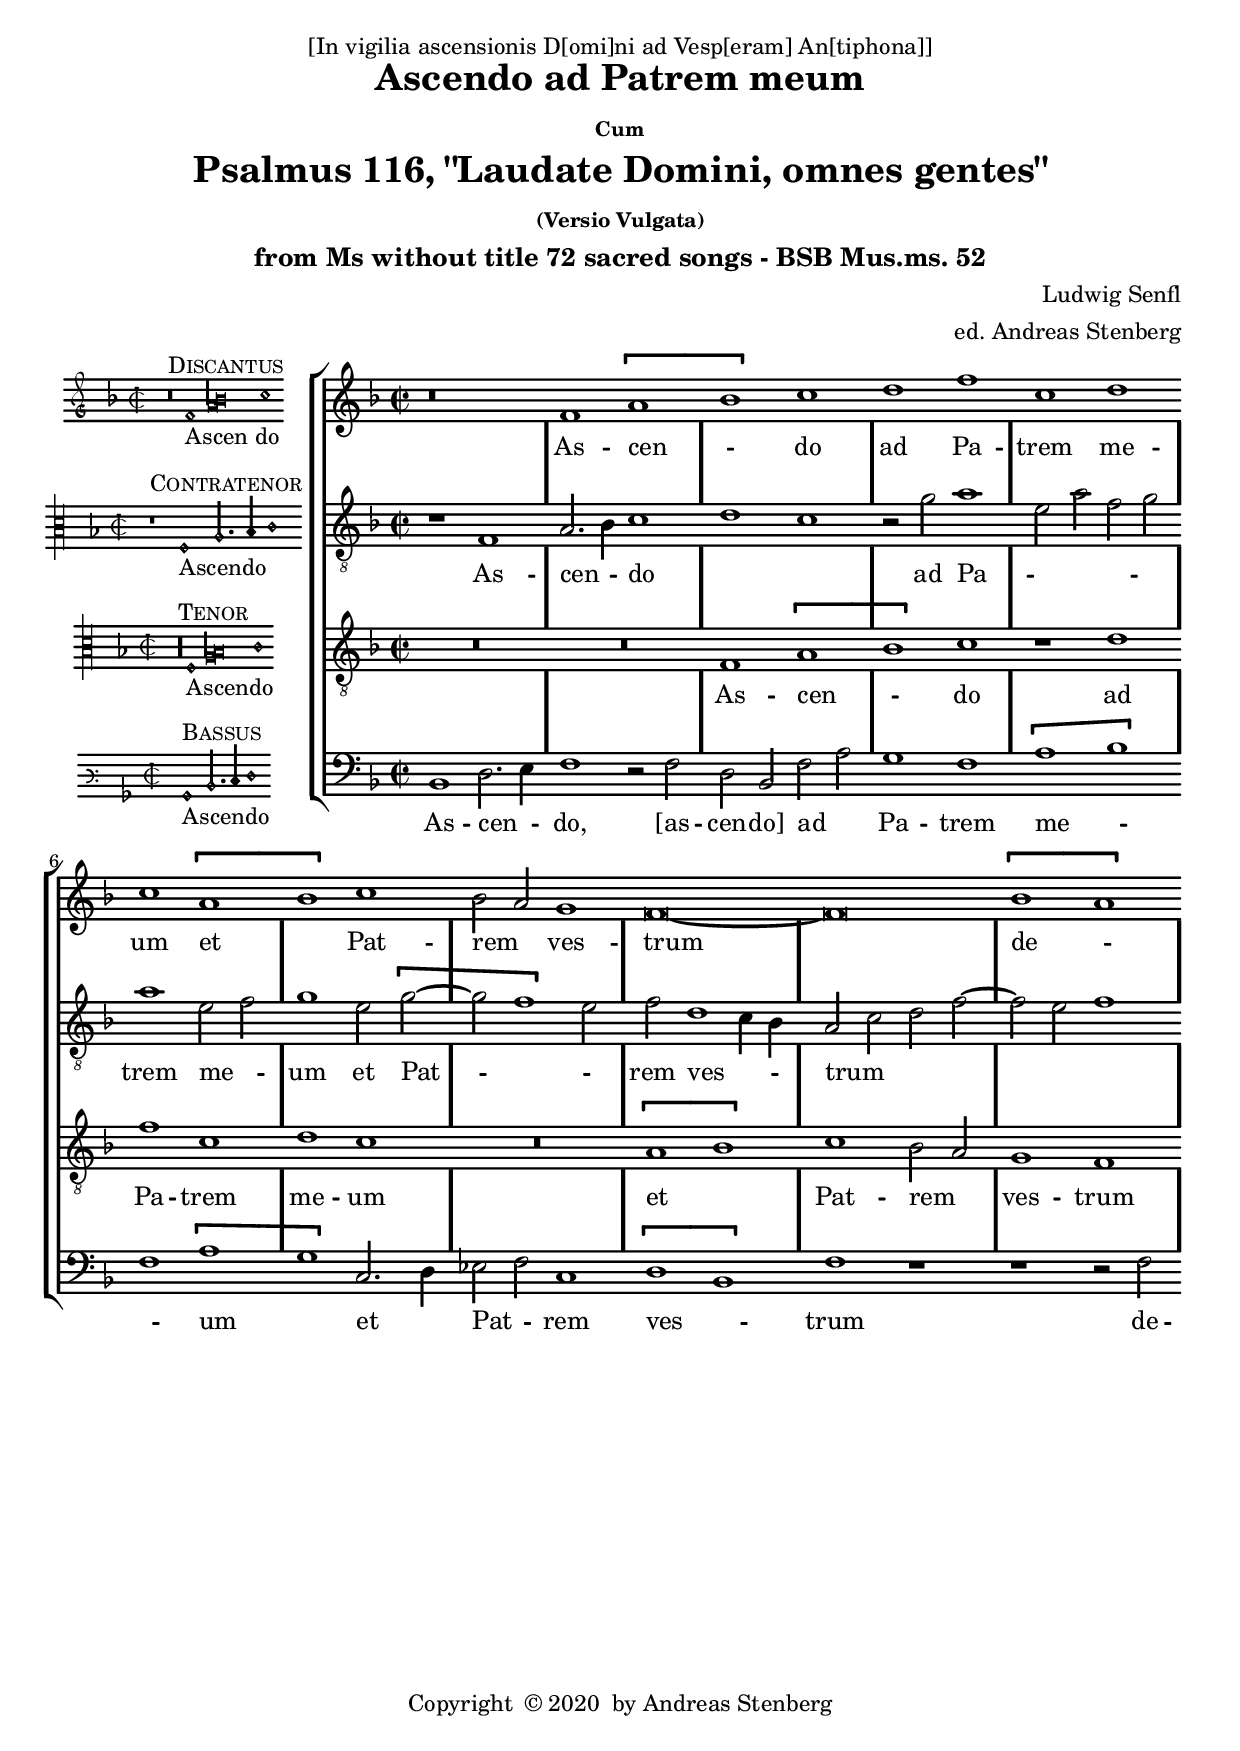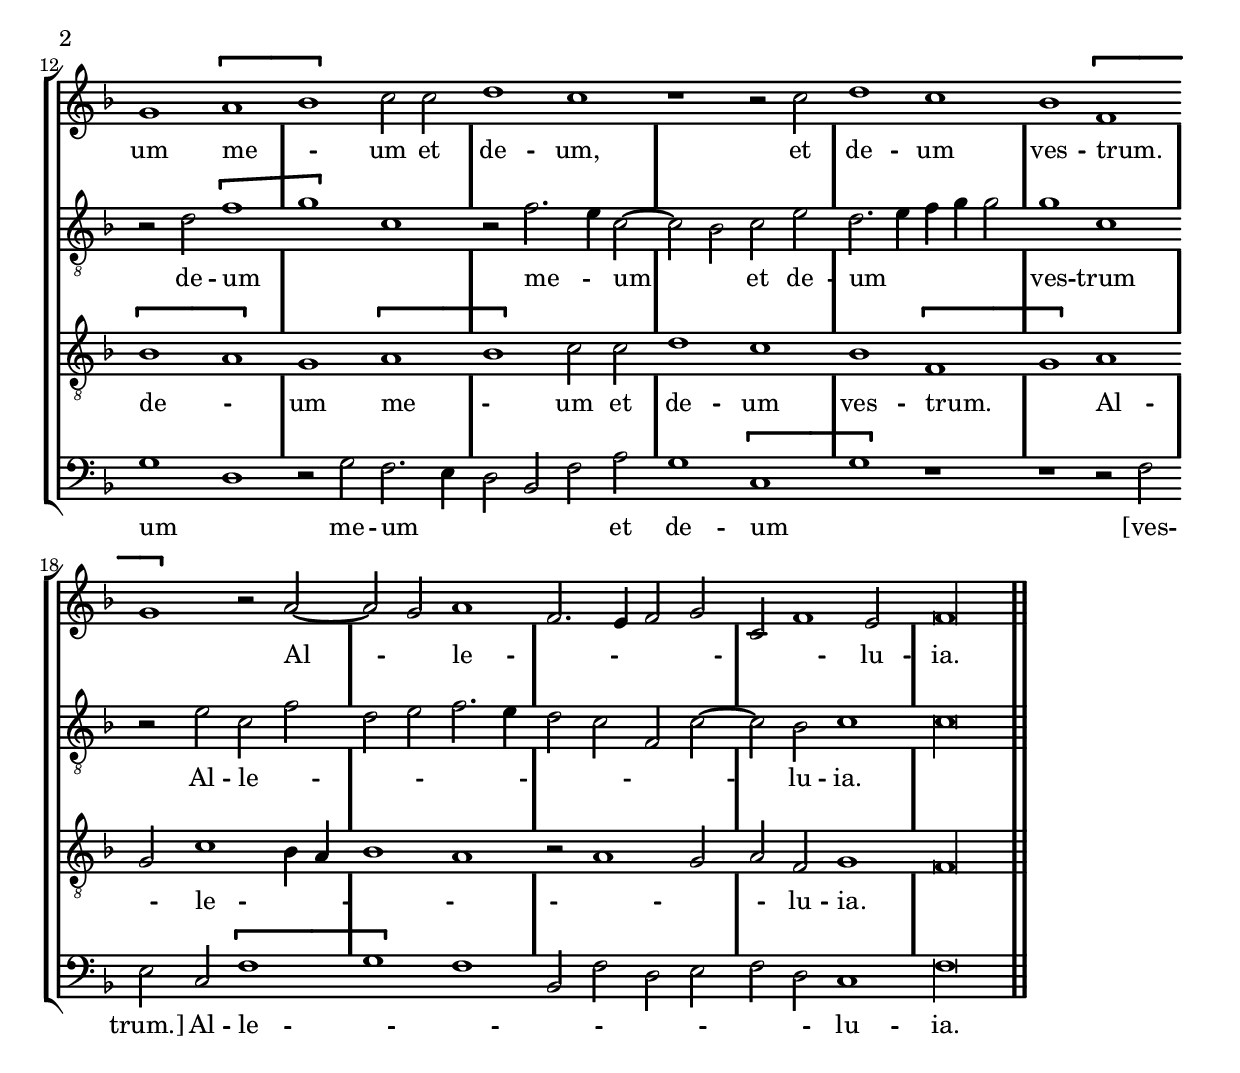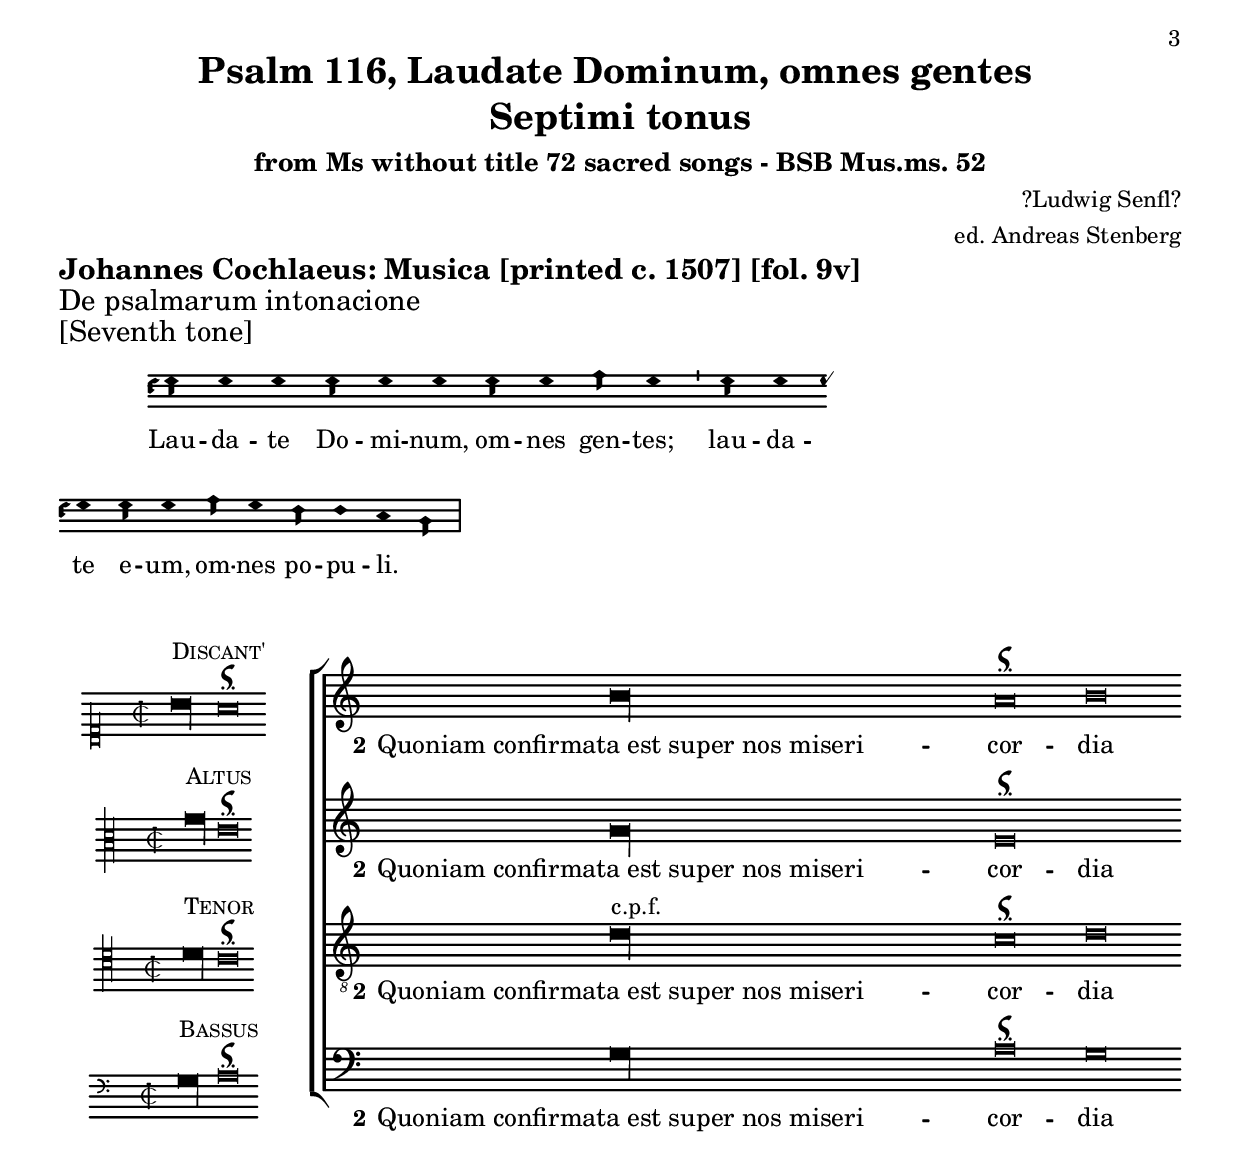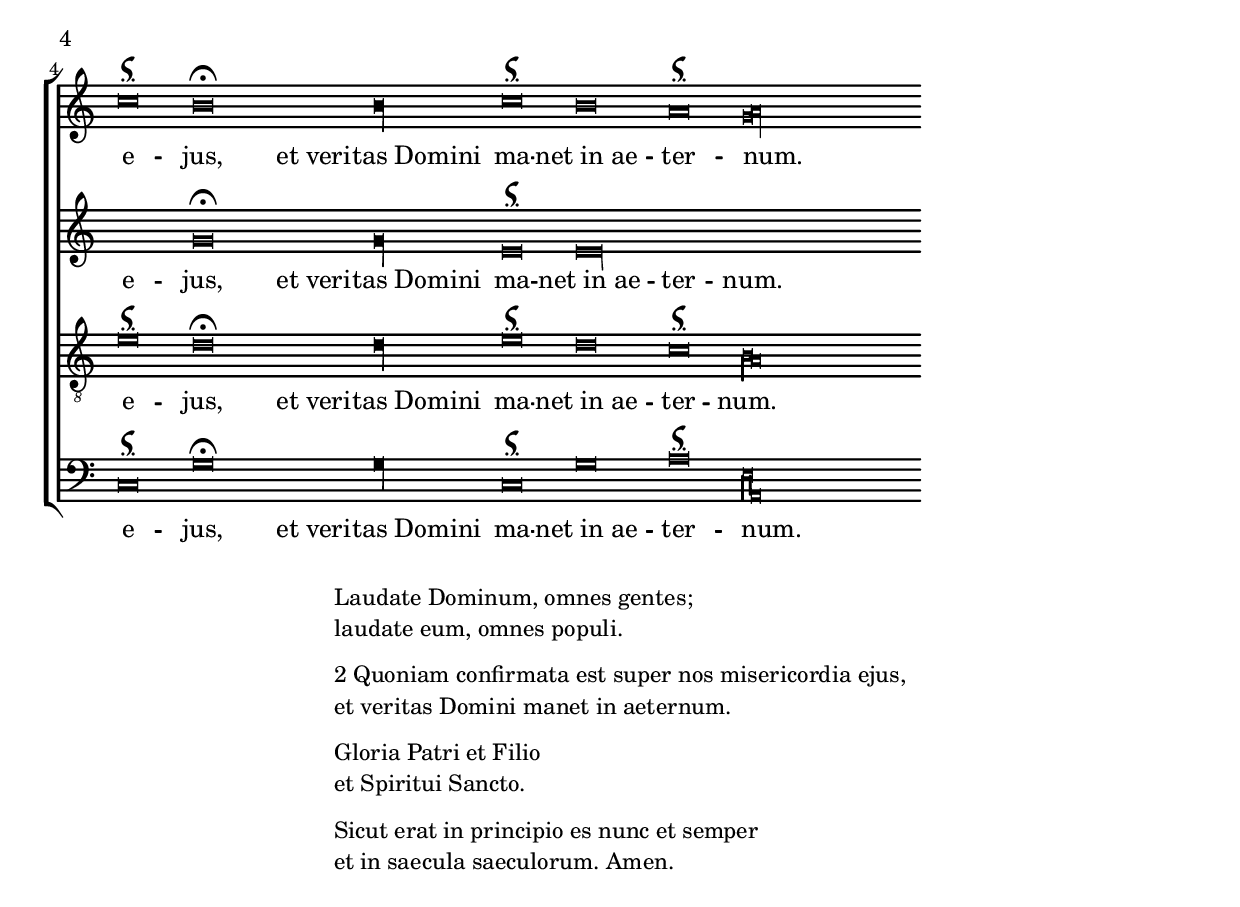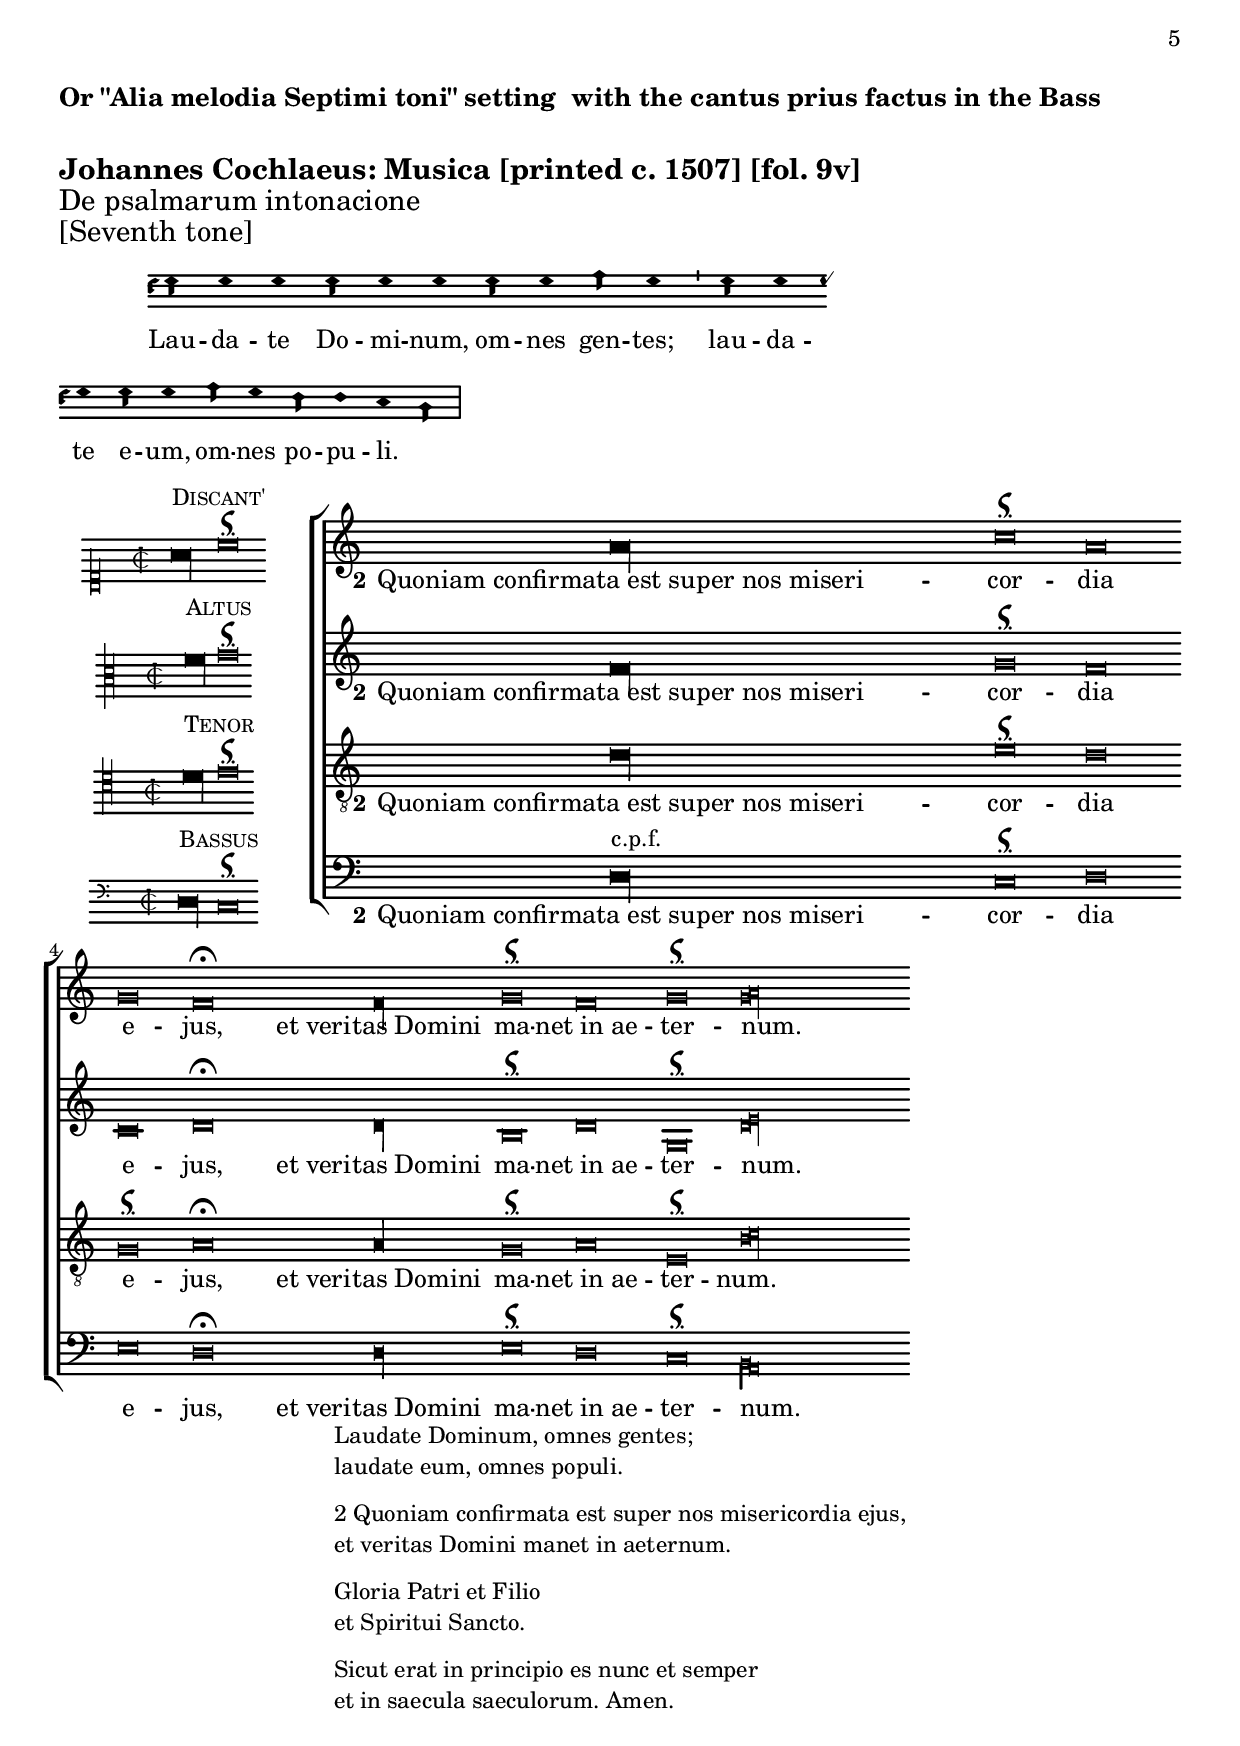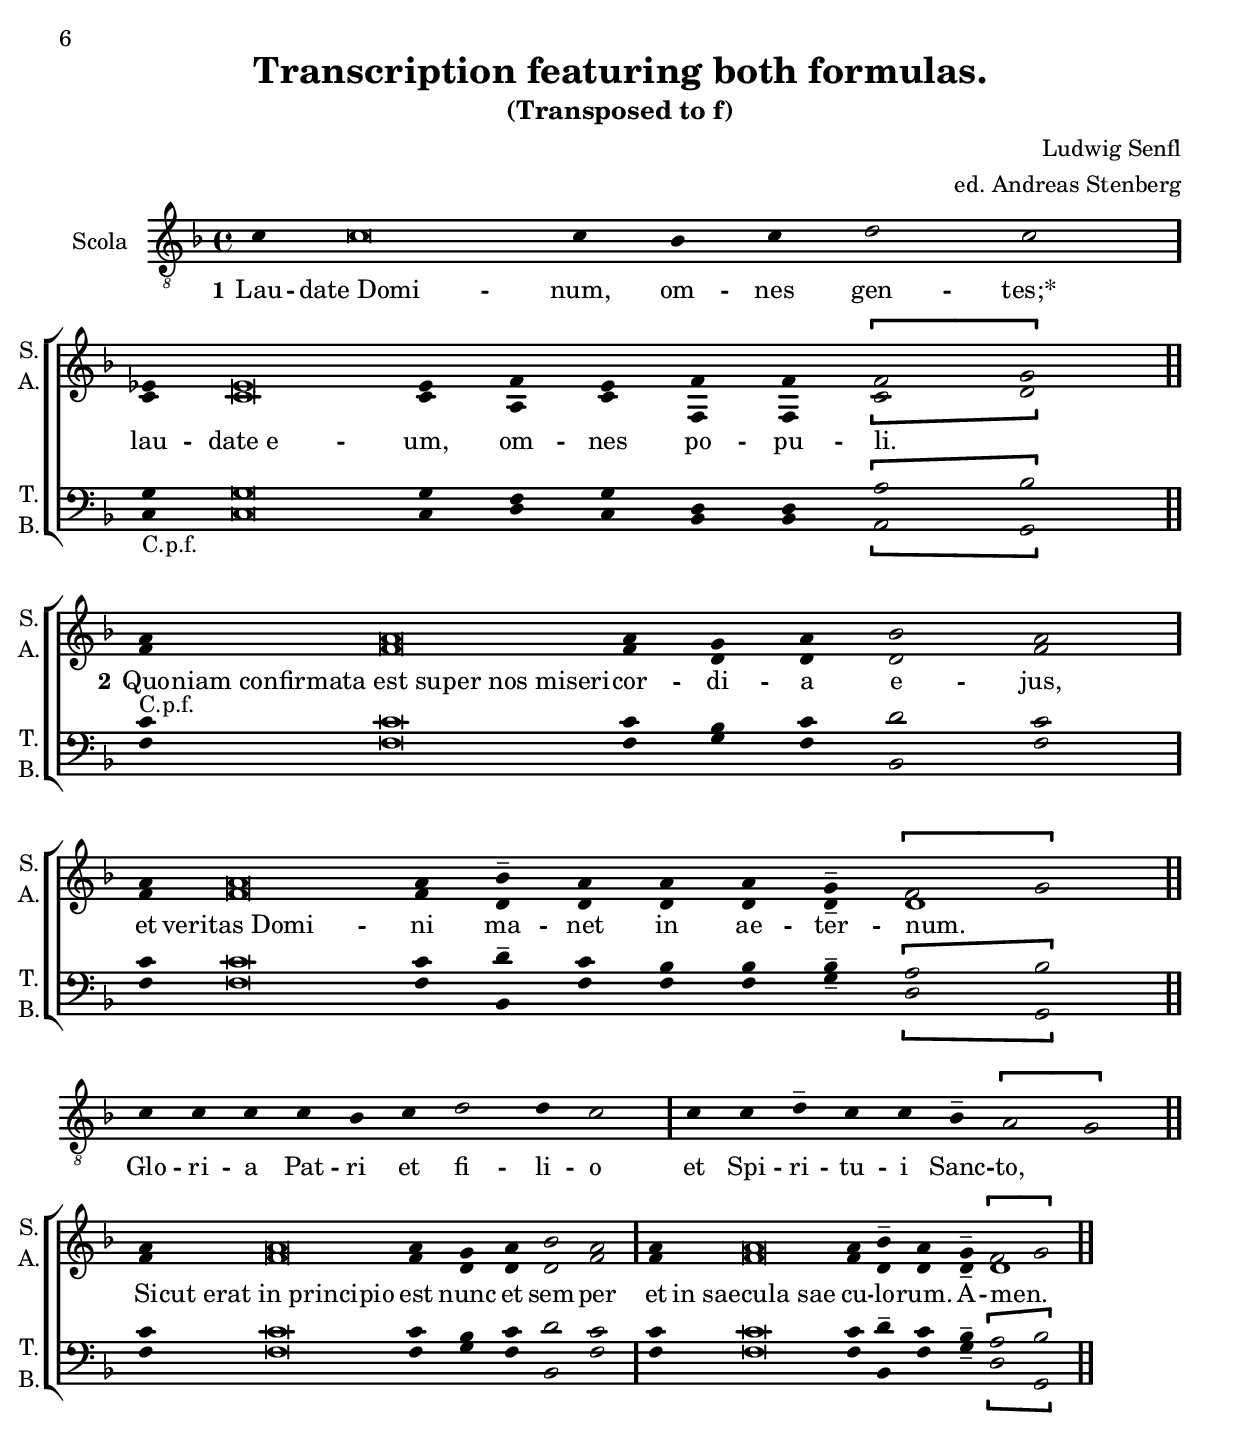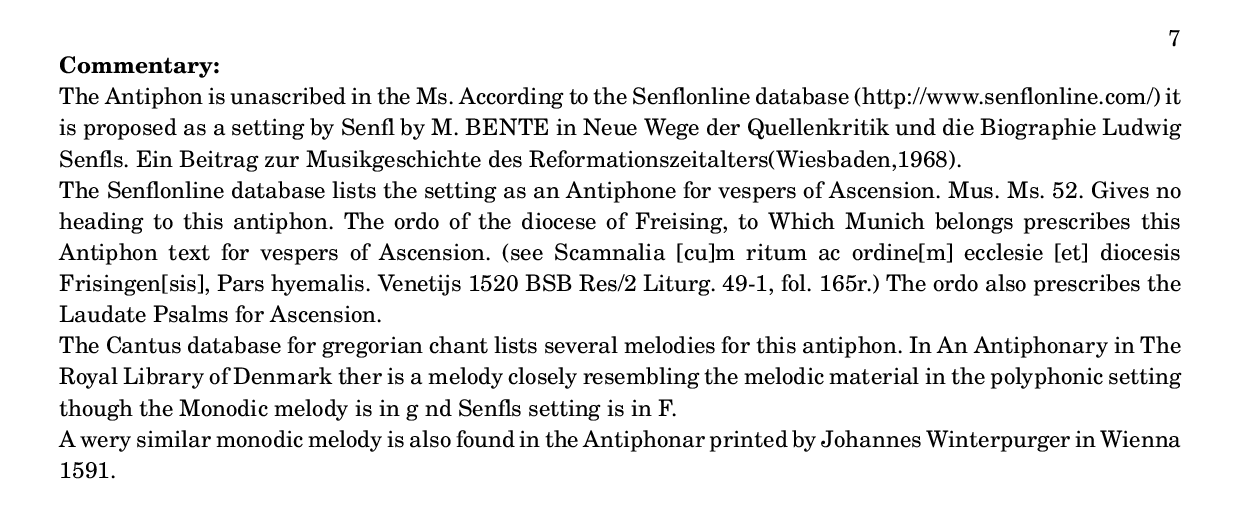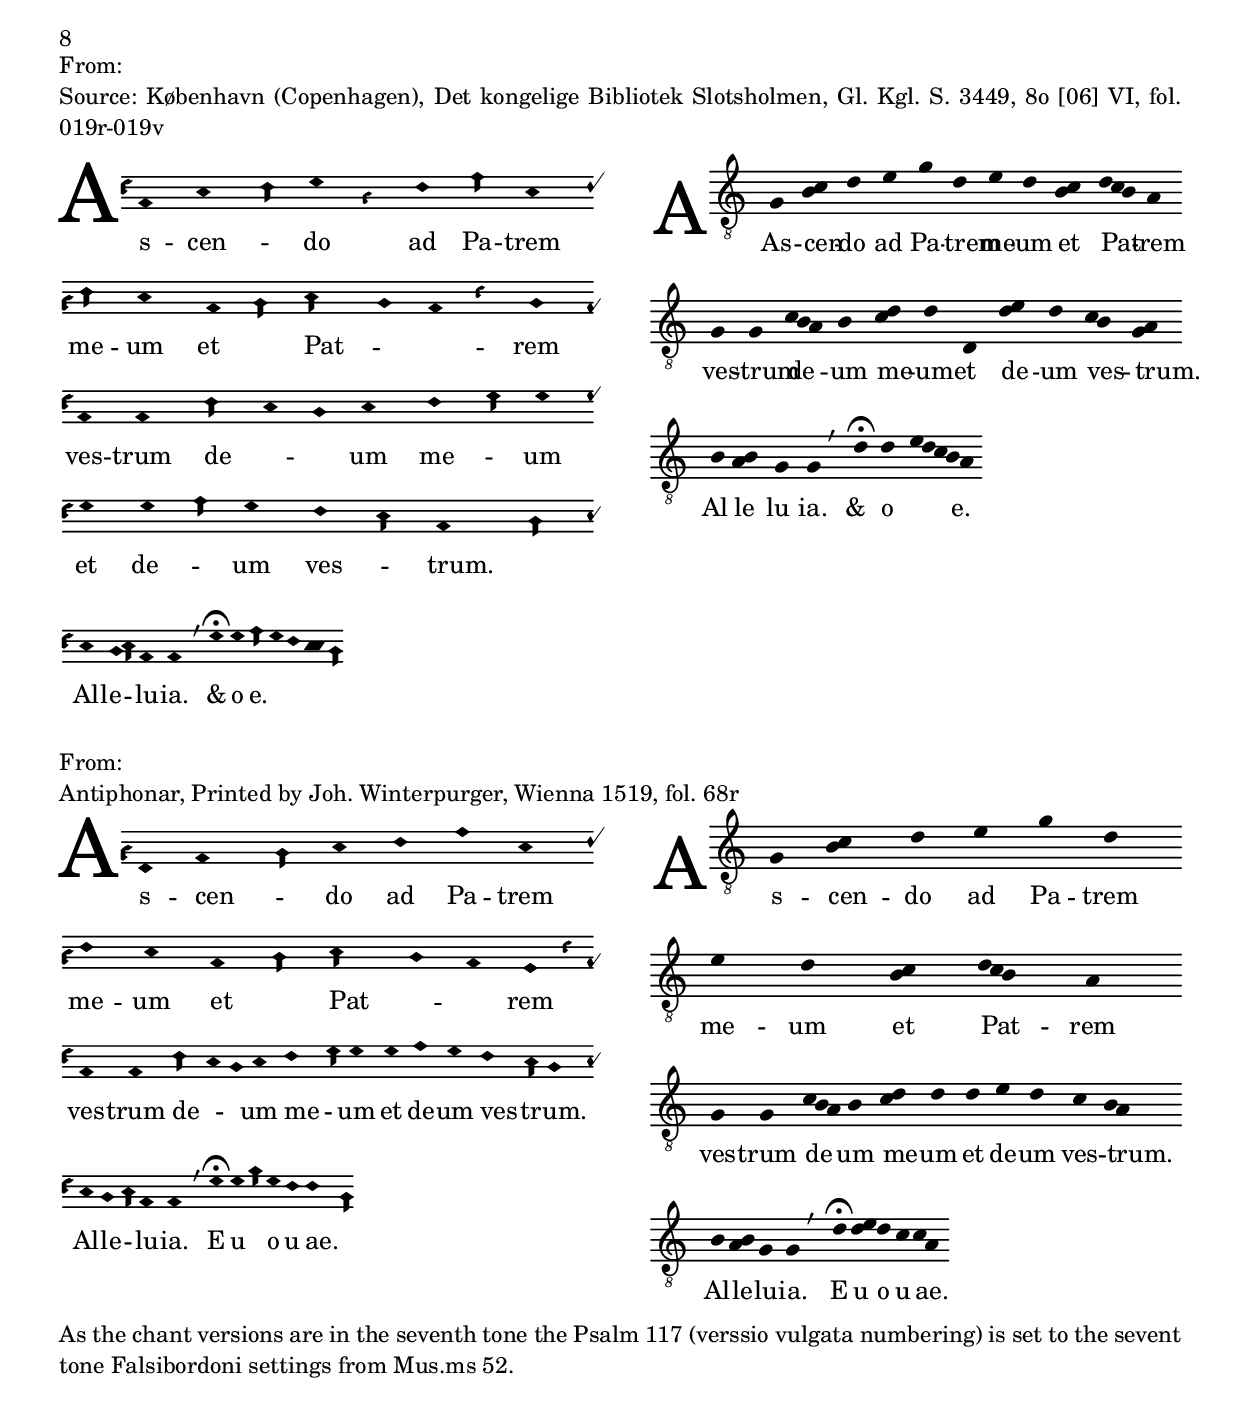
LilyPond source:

\version "2.18.0"
\include "deutsch.ly"
#(append! supported-clefs '(("mensural-f3" . ("clefs.mensural.f" 0 0))))
ficta = \once \set suggestAccidentals =##t
#(set-global-staff-size 20)
#(append! supported-clefs '(("mensural-f3" . ("clefs.mensural.f" 0 0))))

#(define ((double-time-signature glyph a b) grob)
   (grob-interpret-markup grob
     (markup #:override '(baseline-skip . 2.5) #:number
       (#:line ((markup (#:fontsize 4 #:musicglyph glyph))
                (#:fontsize -1 #:column (a b)))))))
virga =
\once \override NoteHead.style = #'hufnagel.virga

lpes =
\once \override NoteHead.style = #'hufnagel.lpes

virgaL = \tweak extra-offset #'(-3.5 . 0)   \once \override NoteHead.style = #'hufnagel.virga

%% from gregoriana.ly
virgula = {
  \once \override BreathingSign.text = #(make-musicglyph-markup "scripts.rcomma")
  \once \override BreathingSign.font-size = #-2

  % Workaround: add padding.  Correct fix would be spacing engine handle this.
  \once \override BreathingSign.minimum-X-extent = #'(-1.0 . 0.0)
  \once \override BreathingSign.minimum-Y-extent = #'(-2.5 . 2.5)

  \breathe
}
caesura = {
  \once \override BreathingSign.text = #(make-musicglyph-markup "scripts.rvarcomma")
  \once \override BreathingSign.font-size = #-2

  % Workaround: add padding.  Correct fix would be spacing engine handle this.
  \once \override BreathingSign.minimum-X-extent = #'(-1.0 . 0.0)
  \once \override BreathingSign.minimum-Y-extent = #'(-2.5 . 2.5)

  \breathe
}
divisioMinima = {
  \once \override BreathingSign.stencil = #ly:breathing-sign::divisio-minima

  % Workaround: add padding.  Correct fix would be spacing engine handle this.
  \once \override BreathingSign.minimum-X-extent = #'(-1.0 . 0.0)
  \once \override BreathingSign.minimum-Y-extent = #'(-2.5 . 2.5)

  \breathe
}
divisioMaior = {
  \once \override BreathingSign.stencil = #ly:breathing-sign::divisio-maior
  \once \override BreathingSign.Y-offset = #0

  % Workaround: add padding.  Correct fix would be spacing engine handle this.
  \once \override BreathingSign.minimum-X-extent = #'(-1.0 . 0.0)
  \once \override BreathingSign.minimum-Y-extent = #'(-2.5 . 2.5)

  \breathe
}
divisioMaxima = {
  \once \override BreathingSign.stencil = #ly:breathing-sign::divisio-maxima
  \once \override BreathingSign.Y-offset = #0

  % Workaround: add padding.  Correct fix would be spacing engine handle this.
  \once \override BreathingSign.minimum-X-extent = #'(-1.0 . 0.0)
  \once \override BreathingSign.minimum-Y-extent = #'(-2.5 . 2.5)

  \breathe
}
finalis = {
  \once \override BreathingSign.stencil = #ly:breathing-sign::finalis
  \once \override BreathingSign.Y-offset = #0

  % Workaround: add padding.  Correct fix would be spacing engine handle this.
  \once \override BreathingSign.minimum-X-extent = #'(-1.0 . 0.0)
  \once \override BreathingSign.minimum-Y-extent = #'(-2.5 . 2.5)

  \breathe
}

#(append! supported-clefs '(("hufnagel-fa3" . ("clefs.hufnagel.fa" 3 0))))



%%%%% Defs to be saved as "modernGregorian.ily" %%%%%%%%%

%%%% Defining new stem/ligatures:
% long stem
lst = #(define-music-function (parser location mus)
         (ly:music?)
         #{
           \stemDown
           \undo\omit Stem
           \once\override Stem.length = #7
           \once\override Stem.X-extent = #'(.1 . 0)
           \once\override NoteHead.stem-attachment = #'(1.5 . .1)
           $mus
           \omit Stem
         #})
mst = #(define-music-function (parser location mus)
         (ly:music?)
         #{
           \stemDown
           \undo\omit Stem
           \once\override Stem.length = #4.5
           \once\override Stem.X-extent = #'(.1 . 0)
           \once\override NoteHead.stem-attachment = #'(1.5 . .1)
           $mus
           \omit Stem
         #})
sst = #(define-music-function (parser location mus)
         (ly:music?)
         #{
           \stemDown
           \undo\omit Stem
           \once\override Stem.length = #2.5
           \once\override Stem.X-extent = #'(.1 . 0)
           \once\override NoteHead.stem-attachment = #'(1.5 . .1)
           $mus
           \omit Stem
         #})

%long curved ligature
#(define (long-curved-ligature grob)
   (if (ly:stencil? (ly:stem::print grob))
       (let* ((stencil (ly:stem::print grob))
              (X-ext (ly:stencil-extent stencil X))
              (Y-ext (ly:stencil-extent stencil Y))
              (width (interval-length X-ext))
              (len (interval-length Y-ext)))
         (ly:stencil-translate
          (grob-interpret-markup grob
            (markup
             (#:path width
               (list (list (quote moveto) -0.7 -0.65)
                 (list (quote curveto) -1.2 -0.4 -1.1 -0.2 -0.9 0.5)
                 (list (quote curveto) -0.9 0.5 -0.4 2 -0.8 2.2)))))
          (cons 0 (interval-start Y-ext))))
       #f))

lli = #(define-music-function (parser location mus)
         (ly:music?)
         #{
           \stemUp
           \undo\omit Stem
           \override Stem.stencil = #long-curved-ligature
           $mus
           \omit Stem
         #})

%medium curved ligature
#(define (medium-curved-ligature grob)
   (if (ly:stencil? (ly:stem::print grob))
       (let* ((stencil (ly:stem::print grob))
              (X-ext (ly:stencil-extent stencil X))
              (Y-ext (ly:stencil-extent stencil Y))
              (width (interval-length X-ext))
              (len (interval-length Y-ext)))
         (ly:stencil-translate
          (grob-interpret-markup grob
            (markup
             (#:path width
               (list (list (quote moveto) -0.7 -0.65)
                 (list (quote curveto) -1.2 -0.4 -1.1 -0.2 -0.9 0.5)
                 (list (quote curveto) -0.9 0.5 -0.4 1.9 -1.4 1.8)))))
          (cons 0 (interval-start Y-ext))))
       #f))

mli = #(define-music-function (parser location mus)
         (ly:music?)
         #{
           \stemUp
           \undo\omit Stem
           \override Stem.stencil = #medium-curved-ligature
           $mus
           \omit Stem
         #})

%short curved ligature
#(define (short-curved-ligature grob)
   (if (ly:stencil? (ly:stem::print grob))
       (let* ((stencil (ly:stem::print grob))
              (X-ext (ly:stencil-extent stencil X))
              (Y-ext (ly:stencil-extent stencil Y))
              (width (interval-length X-ext))
              (len (interval-length Y-ext)))
         (ly:stencil-translate
          (grob-interpret-markup grob
            (markup
             (#:path width
               (list (list (quote moveto) -0.7 -0.65)
                 (list (quote curveto) -1.2 -0.4 -1.1 -0.2 -1 0.4)
                 (list (quote curveto) -1 0.4 -0.8 1.5 -1.4 1.3)))))
          (cons 0 (interval-start Y-ext))))
       #f))

sli = #(define-music-function (parser location mus)
         (ly:music?)
         #{
           \stemUp
           \undo\omit Stem
           \override Stem.stencil = #short-curved-ligature
           $mus
           \omit Stem
         #})

%tiny curved ligature
#(define (tiny-curved-ligature grob)
   (if (ly:stencil? (ly:stem::print grob))
       (let* ((stencil (ly:stem::print grob))
              (X-ext (ly:stencil-extent stencil X))
              (Y-ext (ly:stencil-extent stencil Y))
              (width (interval-length X-ext))
              (len (interval-length Y-ext)))
         (ly:stencil-translate
          (grob-interpret-markup grob
            (markup
             (#:path width
               (list (list (quote moveto) -0.7 -0.65)
                 (list (quote curveto) -1.2 -0.4 -1.1 -0.1 -1 0.2)
                 (list (quote curveto) -1 0.2 -0.8 0.7 -1.4 0.6)))))
          (cons 0 (interval-start Y-ext))))
       #f))

tli = #(define-music-function (parser location mus)
         (ly:music?)
         #{
           \stemUp
           \undo\omit Stem
           \override Stem.stencil = #tiny-curved-ligature
           $mus
           \omit Stem
         #})

%% Ornament function
orn =
-\tweak self-alignment-X #LEFT
-\tweak Y-offset #0.5
-\tweak X-offset #1
-\tweak outside-staff-priority ##f
-\markup
\raise #-.3
\scale #'(1 . .85)
\rotate #90
\musicglyph #"ties.lyric.short"

%% Left aligning lyric :
lal = \once\override LyricText.self-alignment-X = #LEFT

%% horizontal inside staff spacer
space =
#(define-music-function
  (parser location anzahl)
  (number?)
  #{
    \grace { \repeat unfold #anzahl s }
  #})

% Given some music that represents lyrics, add a prefix to the first
% lyric event.
% syntax is \versus { some lyrics }
% resp. \responsum { some lyrics }
#(define (add-prefix-to-lyrics prefix music)
   (let ((found? #f))
     (map-some-music
      (lambda (m)
        (if found? m
            (and (music-is-of-type? m 'lyric-event)
                 (begin
                  (set! (ly:music-property m 'text)
                        (string-append prefix (ly:music-property m 'text)))
                  (set! found? #t)
                  m))))
      music)))
% Add unicode 2123 (versicle) as prefix to lyrics.
versus =
#(define-music-function (parser location music) (ly:music?)
   (add-prefix-to-lyrics "℣. " music))
% Add unicode 211F (response) as prefix to lyrics.
responsum =
#(define-music-function (parser location music) (ly:music?)
   (add-prefix-to-lyrics "℟. " music))

%% Defining notelaces (neume, melisma) and dedicated context:
gregorianContext = {
  \cadenzaOn
  \omit Clef
  \omit TimeSignature
  \omit StaffSymbol
  \omit Rest
  \omit Flag
  \omit Beam
  \override SpacingSpanner.packed-spacing = ##t
  \override NoteHead.stencil =
  #(lambda (grob)
     (let ((pos (ly:grob-property grob 'staff-position)))
       (cond ((= pos -6)
              (grob-interpret-markup grob
                #{
                  \markup
                  \concat {
                    \with-dimensions #'(0 . 0) #'(0 . 0)
                    \translate-scaled #'(-.45 . 0)
                    \override #'(thickness . 2)
                    \draw-line #'(1.78 . 0)
                    \hspace #-.21
                    \musicglyph #"noteheads.s2"
                    \hspace #-.25
                  }
                #}))
         ((= pos -7)
          (grob-interpret-markup grob
            #{
              \markup
              \concat {
                \with-dimensions #'(0 . 0) #'(0 . 0)
                \override #'(thickness . 2)
                \translate-scaled #'(-.45 . .5)
                \draw-line #'(1.78 . 0)
                \hspace #-.21
                \musicglyph #"noteheads.s2"
                \hspace #-.25
              }
            #}))
         ((= pos -8)
          (grob-interpret-markup grob
            #{
              \markup
              \concat {
                \with-dimensions #'(0 . 0) #'(0 . 0)
                \override #'(thickness . 2)
                \translate-scaled #'(-.45 . 1)
                \draw-line #'(1.78 . 0)
                \with-dimensions #'(0 . 0) #'(0 . 0)
                \override #'(thickness . 2)
                \translate-scaled #'(-.45 . 0)
                \draw-line #'(1.78 . 0)
                \hspace #-.21
                \musicglyph #"noteheads.s2"
                \hspace #-.25
              }
            #}))
         (else
          (grob-interpret-markup grob
            #{
              \markup
              \concat {
                \hspace #-.21
                \musicglyph #"noteheads.s2"
                \hspace #-.25
              }
            #})))))
  \override Accidental.extra-offset = #'(-.2 . 0)
  %%% TODO: find a fixed ledger line with no dimension
  %% see: http://lilypond.1069038.n5.nabble.com/Fixed-ledger-line-width-with-no-dimension-tc172180.html
  %\override LedgerLineSpanner.length-fraction = #'() %%% ???
  %\override LedgerLineSpanner.minimum-length-fraction = #'() %%% ???
}

neume = #(define-music-function (parser location mus)
           (ly:music?)
           #{
             \once\override NoteHead.stencil = #(lambda (grob)
                                                  (grob-interpret-markup grob
                                                    #{
                                                      \markup\concat {
                                                        \hspace #-2
                                                        \score {
                                                          \transpose c c' { \omit Stem $mus }
                                                          \layout {
                                                            indent = 0
                                                            ragged-right = ##t
                                                            \context {
                                                              \Score
                                                              \gregorianContext
                                                            }
                                                          }
                                                        }
                                                      }
                                                    #}))
           #})

Melisma = #(define-music-function (parser location mus)
             (ly:music?)
             #{
               {
                 \once\override Lyrics.LyricText.self-alignment-X = #LEFT
                 \neume { $mus }
                 \omit Accidental
                 \omit Dots
                 #(make-music
                   'NoteEvent
                   'pitch
                   (ly:make-pitch -1 6 0)
                   'duration
                   (ly:make-duration 2 0 1))
               }
             #})


\header {
  dedication = "[In vigilia ascensionis D[omi]ni ad Vesp[eram] An[tiphona]]"
  title = \markup {
    \center-column {
      %      \small "[In die Sancto Pasche, Ad vesp. Ad Magnificat Antiphona]"
      "Ascendo ad Patrem meum"
            \small "Cum"
      "Psalmus 116, \"Laudate Domini, omnes gentes\""
      \small "(Versio Vulgata)"
      \vspace #0.5
    }
  }
  subtitle = \markup {
    \center-column {
      "from Ms without title 72 sacred songs - BSB Mus.ms. 52"
    }
  }
  composer = "Ludwig Senfl"
  arranger = "ed. Andreas Stenberg"
  poet = ""
  meter =""
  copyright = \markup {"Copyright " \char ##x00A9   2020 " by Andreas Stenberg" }
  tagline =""
}

global = {
  \key f \major
}
%% PDF p. 447
sopMusic = \relative c'' {

  \set Score.tempoHideNote = ##t
  \tempo 1 = 76
  \time 2/2
  \set Timing.measureLength = #(ly:make-moment 4/2)
  \override Staff.BarLine.transparent = ##t
  r\breve
  f,1 \[a1(
  b1)\] c1
  d1 f1				%% end of first line in orig.
  c1 d1
  c1 \[ a1(
  b1)\] c1
  b2( a2)  g1			%% end of second line.
  f\breve~
  f\breve
  \[b1( a1)\] 			%% end of third line (last on first page).
  g1 \[a1(
  b1)\] c2 c2
  d1 c1				%% end of third line (first on second page).
  r1 r2 c2
  d1 c1
  b1 \[f1(
  g1)\] r2 a2~(
  a2 g2) a1(			%% end of fourth line.
  f2. e4 f2 g2
  c,2 f1) e2
  \cadenzaOn
  f\longa
  \revert Staff.BarLine.transparent
  \bar "||"
}
sopWords = \lyricmode {
  As -- cen -- do ad Pa -- trem me -- um et Pat -- rem ves -- trum
  de -- um me -- um et de -- um,
  et de -- um ves -- trum.
  Al -- le -- lu -- ia.
}
altoMusic = \relative c' {
  \clef "G_8"
  \override Staff.BarLine.transparent = ##t
  r1 f,1
  a2.( b4) c1(
  d1 c1)
  r2 g'2 a1( 				%% End of first line in orig.
  e2 a2 f2 g2)
  a1 e2( f2)
  g1 e2 \[g2~(
  g2 f1\] e2)				%% end of second line.
  f2 d1( c4 b4)
  a2( c2 d2 f2~
  f2 e2 f1)				%% end of third line (last on first page).
  r2 d2 \[f1(
  g1\] c,1)
  r2 f2.( e4) c2~(
  c2 b2) c2 e2				%% end of fourth line (first line of second line).
  d2.( e4 f4 g4 g2)
  g1 c,1
  r2 e2 c2( f2				%% end of fifth line.
  d2 e2 f2. e4
  d2 c2 f,2 c'2~
  c2) b2 c1
  c\longa
  \revert Staff.BarLine.transparent
}
altoWords = \lyricmode {
  As -- cen -- do ad Pa -- trem me -- um et Pat -- rem ves -- trum
  de -- um me -- um et de -- um ves -- trum
  Al -- le -- lu -- ia.
}
tenorMusic = \relative c' {
  \clef "G_8"
  \override Staff.BarLine.transparent = ##t
  R\breve*2
  f,1 \[a1(
  b1)\] c1
  r1 d1
  f1 c1				%% end of first line in orig.
  d1 c1
  R\breve
  \[a1( b1)\]
  c1 b2( a2)
  g1 f1				%% end of second line (last on first page).
  \[b1( a1)\]
  g1 \[a1(
  b1)\] c2 c2
  d1 c1				%% end of third line (first on sevcond page).
  b1 \[f1(
  g1)\] a1(
  g2) c1( b4 a4
  b1 a1				%5 end of fourth line.
  r2 a1 g2
  a2) f2 g1(
  f\longa)
  \revert Staff.BarLine.transparent
}
tenorWords = \lyricmode {
  As -- cen -- do ad Pa -- trem me -- um et Pat -- rem ves -- trum
  de -- um me -- um et de -- um ves -- trum.
  Al -- le -- lu -- ia.
}
bassMusic = \relative c' {
  \override Staff.BarLine.transparent = ##t
  b,1 d2.( e4)
  f1 r2 f2
  d2 b2				%% end of first line in orig.
  f'2( a2)
  g1 f1
  \[a1( b1\]
  f1)  \[a1(
  g1)\] c,2.( d4)		%% end of second line.
  es2( f2) c1
  \[d1( b1)\]
  f'1 r1
  r1 r2 f2			%% end of third line (last on first page).
  g1( d1)
  r2 g2 f2.( e4
  d2 b2 f'2) a2			%% end of fourth line (firsst on second page).
  g1 \[c,1(
  g')\] r1
  r1 r2 f2
  e2 c2 \[f1(
  g1\] f1                      %% end of fifth line.
  b,2 f'2 d2 e2
  f2 d2) c1
  f\longa
  \revert Staff.BarLine.transparent
}
bassWords = \lyricmode {
  As -- cen -- do,
  [as -- cen -- do] ad Pa -- trem me -- um et Pat -- rem ves -- trum
  de -- um me -- um et de -- um [ves -- trum.]
  Al -- le -- lu -- ia.
}
incipitDiscantus = \markup {
  \score {
    {
      %      \set Staff.instrumentName = #"Tenor "
      \override NoteHead.style = #'neomensural
      \override Rest.style = #'neomensural
      \override Staff.TimeSignature.style = #'mensural
      \cadenzaOn
      \clef "petrucci-g"
      \key f \major
      \time 2/2

      r\breve^\markup { \smallCaps"Discantus"}
      f'1_"Ascen do"
      \[a'1 b'1\] c''1
    }
    \layout {
      \context {
        \Voice
        \remove "Ligature_bracket_engraver"
        \consists "Mensural_ligature_engraver"
      }
      line-width = 4.5\cm
    }
  }
}


incipitAltus = \markup {
  \score {
    {
      %      \set Staff.instrumentName = #"Tenor "
      \override NoteHead.style = #'neomensural
      \override Rest.style = #'neomensural
      \override Staff.TimeSignature.style = #'mensural
      \cadenzaOn
      \clef "petrucci-c3"
      \key f \major
      \time 2/2
      r1^\markup \smallCaps"Contratenor"
      f1_"Ascendo"
      a2. b4 c'1
    }
    \layout {
      \context {
        \Voice
        \remove "Ligature_bracket_engraver"
        \consists "Mensural_ligature_engraver"
      }
      line-width = 4.5\cm
    }
  }
}


incipitTenor = \markup {
  \score {
    {
      %      \set Staff.instrumentName = #"Tenor "
      \override NoteHead.style = #'neomensural
      \override Rest.style = #'neomensural
      \override Staff.TimeSignature.style = #'mensural
      \cadenzaOn
      \clef "petrucci-c3"
      \key f \major
      \time 2/2
      r\longa^\markup \smallCaps"Tenor"
      f1_"Ascendo"
      \[a1 b1\] c'1
    }
    \layout {
      \context {
        \Voice
        \remove "Ligature_bracket_engraver"
        \consists "Mensural_ligature_engraver"
      }
      line-width = 4.5\cm
    }
  }
}

incipitBassus = \markup {
  \score {
    {
      %      \set Staff.instrumentName = #"Tenor "
      \override NoteHead.style = #'neomensural
      \override Rest.style = #'neomensural
      \override Staff.TimeSignature.style = #'mensural
      \cadenzaOn
      \clef "mensural-f3"
      \key f \major
      \time 2/2
      b,1^\markup \smallCaps"Bassus"
      _"Ascendo"
      d2. e4 f1
    }
    \layout {
      \context {
        \Voice
        \remove "Ligature_bracket_engraver"
        \consists "Mensural_ligature_engraver"
      }
      line-width = 4.5\cm
    }
  }
}


\score {
  <<
    \new StaffGroup \with {
      \override VerticalAxisGroup.staff-staff-spacing = #'((basic-distance . 12))
    } <<
      \new Staff = treble <<
        \set Staff.instrumentName = \incipitDiscantus
        \new Voice = "sopranos" {
          \set  Staff.midiInstrument ="choir aahs"
          %	\voiceOne
          << \global \sopMusic >>
        }
      >>
      \new Lyrics = sopranos { s1 }

      \new Staff = "medius" <<
        \set Staff.instrumentName = \incipitAltus

        \new Voice = "altos" {
          %	\voiceTwo
          \set  Staff.midiInstrument ="choir aahs"
          << \global \altoMusic >>
        }
      >>

      \new Lyrics = "altos" { s1 }
      \new Staff = tenors <<
        \set Staff.instrumentName = \incipitTenor

        \clef "treble"
        \new Voice = "tenors" {
          \set  Staff.midiInstrument ="choir aahs"
          %	\voiceOne
          << \global \tenorMusic >>
        }
      >>
      \new Lyrics = "tenors" { s1 }

      \new Staff ="basses" {
        \set Staff.instrumentName = \incipitBassus

        \new Voice = "basses" {
          \set  Staff.midiInstrument ="choir aahs"
          \clef "bass"
          %	\voiceTwo
          << \global \bassMusic >>
        }
      }
    >>
    \new Lyrics = basses { s1 }

    \context Lyrics = sopranos \lyricsto sopranos \sopWords
    \context Lyrics = altos \lyricsto altos \altoWords
    \context Lyrics = tenors \lyricsto tenors \tenorWords
    \context Lyrics = basses \lyricsto basses \bassWords
  >>
  \layout {
    \context {
      \Score
      % no bars in staves
      %      \override BarLine.transparent = ##t

    }
    % the next three instructions keep the lyrics between the bar lines
    \context {
      \Lyrics
      \consists "Bar_engraver"
      \override BarLine.transparent = ##t
    }
    \context {
      \StaffGroup
      \consists "Separating_line_group_engraver"
    }
    \context {
      \Voice
      % no slurs
      \override Slur.transparent = ##t
      % Comment in the below "\remove" command to allow line
      % breaking also at those barlines where a note overlaps
      % into the next bar.  The command is commented out in this
      % short example score, but especially for large scores, you
      % will typically yield better line breaking and thus improve
      % overall spacing if you comment in the following command.
      %\remove "Forbid_line_break_engraver"
    }
    indent = 4.5\cm
  }
  \header {
    dedication = ##f
    title = ##f
    subtitle = ##f
    composer = ##f
    arranger = ##f
  }
}


virga =
\once \override NoteHead.style = #'hufnagel.virga

lpes =
\once \override NoteHead.style = #'hufnagel.lpes

virgaL = \tweak extra-offset #'(-3.5 . 0)   \once \override NoteHead.style = #'hufnagel.virga


virgula = {
  \once \override BreathingSign.text = #(make-musicglyph-markup "scripts.rcomma")
  \once \override BreathingSign.font-size = #-2

  % Workaround: add padding.  Correct fix would be spacing engine handle this.
  \once \override BreathingSign.minimum-X-extent = #'(-0.8.0 . 0.0)
  \once \override BreathingSign.minimum-Y-extent = #'(-2.5 . 2.5)

  \breathe
}
caesura = {
  \once \override BreathingSign.text = #(make-musicglyph-markup "scripts.rvarcomma")
  \once \override BreathingSign.font-size = #-2

  % Workaround: add padding.  Correct fix would be spacing engine handle this.
  \once \override BreathingSign.minimum-X-extent = #'(-0.8.0 . 0.0)
  \once \override BreathingSign.minimum-Y-extent = #'(-2.5 . 2.5)

  \breathe
}
divisioMinima = {
  \once \override BreathingSign.stencil = #ly:breathing-sign::divisio-minima

  % Workaround: add padding.  Correct fix would be spacing engine handle this.
  \once \override BreathingSign.minimum-X-extent = #'(-0.8.0 . 0.0)
  \once \override BreathingSign.minimum-Y-extent = #'(-2.5 . 2.5)

  \breathe
}
divisioMaior = {
  \once \override BreathingSign.stencil = #ly:breathing-sign::divisio-maior
  \once \override BreathingSign.Y-offset = #0

  % Workaround: add padding.  Correct fix would be spacing engine handle this.
  \once \override BreathingSign.minimum-X-extent = #'(-0.8.0 . 0.0)
  \once \override BreathingSign.minimum-Y-extent = #'(-2.5 . 2.5)

  \breathe
}
divisioMaxima = {
  \once \override BreathingSign.stencil = #ly:breathing-sign::divisio-maxima
  \once \override BreathingSign.Y-offset = #0

  % Workaround: add padding.  Correct fix would be spacing engine handle this.
  \once \override BreathingSign.minimum-X-extent = #'(-0.8.0 . 0.0)
  \once \override BreathingSign.minimum-Y-extent = #'(-2.5 . 2.5)

  \breathe
}
finalis = {
  \once \override BreathingSign.stencil = #ly:breathing-sign::finalis
  \once \override BreathingSign.Y-offset = #0

  % Workaround: add padding.  Correct fix would be spacing engine handle this.
  \once \override BreathingSign.minimum-X-extent = #'(-0.8.0 . 0.0)
  \once \override BreathingSign.minimum-Y-extent = #'(-2.5 . 2.5)

  \breathe
}



upperStaffI = \new VaticanaStaff = "upperStaff" <<
  \set Staff.midiInstrument = "choir aahs"
  \context VaticanaVoice = "cantus" <<
    \transpose c c {
      %      \override Staff.StaffSymbol.line-count = #5
      \startStaff
      \override Staff.KeySignature.glyph-name-alist =
      #alteration-hufnagel-glyph-name-alist
      \override Staff.Accidental.glyph-name-alist =
      #alteration-hufnagel-glyph-name-alist
      \override Staff.Custos.style = #'hufnagel
      \override NoteHead.style = #'hufnagel.punctum
      \clef "hufnagel-do2"
      %      \set Staff.clefPosition = #3
      %       \set Staff.middleCPosition = #3
      %        \set Staff.middleCClefPosition = #-4
      \virga d' d' d' \virga d' d' d' \virga d' d'  \virga e' d'
      \divisioMinima
      \virga d' d' d' \virga d' d' \virga e' d' \virga c' c' h\melisma \virga a\melismaEnd
      \divisioMaxima
    }
  >>
  \new Lyrics = "One" \lyricsto "cantus" {
    Lau -- da -- te Do -- mi -- num, om -- nes gen -- tes;
    lau -- da -- te e -- um, om -- nes po -- pu -- li.
  }

>>

\paper {
  line-thickness = #(/ staff-space 5.0)
}

\score {
  <<
    \upperStaffI
  >>
  \layout {
    line-width = 130
    ragged-last = ##t
    \context {
      \Score
      timing = ##f
    }
    \context {
      \VaticanaStaff
      \revert  BarLine.transparent
      \override StaffSymbol.thickness = #1.0
      \override KeySignature.glyph-name-alist =
      #alteration-vaticana-glyph-name-alist
      \override Custos.neutral-position = #4
    }
  }
  %  \midi {
  %    \tempo 4 = 140
  %  }
  \header {
    dedication = ##f
    title = \markup {
      \center-column {
        "Psalm 116, Laudate Dominum, omnes gentes "
        "Septimi tonus"
        %      "Wann er zu nacht"
        \vspace #0.5
      }
    }
    subtitle = "from Ms without title 72 sacred songs - BSB Mus.ms. 52"
    composer = "?Ludwig Senfl?"
    arranger = "ed. Andreas Stenberg"
    breakbefore = ##t
    piece = \markup \column {
      \fontsize #2 {
        \bold "Johannes Cochlaeus: Musica [printed c. 1507] [fol. 9v]"
        "De psalmarum intonacione"
        "[Seventh tone]"
      }
    }
  }
}


globalI = {
  \key c \major
  \override Staff.TimeSignature.transparent = ##t
}

sopMusicI = \relative c'' {

  \set Score.tempoHideNote = ##t
  \tempo \breve = 86
  \time 2/2
  \set Timing.measureLength = #(ly:make-moment 4/1)
  \override Staff.BarLine.transparent = ##t
  \stemDown
  \override NoteHead.style = #'blackpetrucci
  h\maxima
  \override NoteHead.style = #'neomensural
  a\breve^\signumcongruentiae
  h\breve
  c\breve^\signumcongruentiae
  h\breve^\fermata
  \override NoteHead.style = #'blackpetrucci
  h\longa
  \override NoteHead.style = #'neomensural
  c\breve^\signumcongruentiae
  h\breve
  a\breve^\signumcongruentiae
  \[g\breve(
  \cadenzaOn
  a\longa)\]
  % \revert Staff.BarLine.transparent
  %  \bar "||"
}
sopWordsI = \lyricmode {
  \set stanza = "2"  "Quoniam confirmata est super nos miseri" -- cor -- dia e -- jus,
  "et veritas Domini" ma -- "net in ae" -- ter -- num.
}
altoMusicI = \relative c' {
  \override Staff.BarLine.transparent = ##t
  \override NoteHead.style = #'blackpetrucci
  \stemDown
  g'\maxima
  \override NoteHead.style = #'neomensural
  e\breve^\signumcongruentiae
  \override Tie.transparent =##t
  \hideNotes
  e\breve
  e\breve
  \unHideNotes
  g\breve^\fermata
  \override NoteHead.style = #'blackpetrucci
  g\longa
  \override NoteHead.style = #'neomensural
  e\breve^\signumcongruentiae
  e\maxima*1/4
  \hideNotes
  e\breve
  e\breve
  e\longa
  %  \revert Staff.BarLine.transparent
}
altoWordsI = \lyricmode {
  \set stanza = "2"  "Quoniam confirmata est super nos miseri" -- cor -- dia e -- jus,
  "et veritas Domini" ma -- "net in ae" -- ter -- num.

}
tenorMusicI = \relative c' {
  \clef "G_8"
  \override Staff.BarLine.transparent = ##t
  \override NoteHead.style = #'blackpetrucci
  d\maxima^"c.p.f."
  \override NoteHead.style = #'neomensural
  c\breve^\signumcongruentiae
  d\breve
  e\breve^\signumcongruentiae
  d\breve^\fermata
  \override NoteHead.style = #'blackpetrucci
  d\longa
  \override NoteHead.style = #'neomensural
  e\breve^\signumcongruentiae
  d\breve
  c\breve^\signumcongruentiae
  \[h\breve
  a\longa\]
  %  \revert Staff.BarLine.transparent
}
tenorWordsI = \lyricmode {

  \set stanza = "2"  "Quoniam confirmata est super nos miseri" -- cor -- dia e -- jus,
  "et veritas Domini" ma -- "net in ae" -- ter -- num.
}
bassMusicI = \relative c {
  \override Staff.BarLine.transparent = ##t
  \override NoteHead.style = #'blackpetrucci
  g'\maxima
  \override NoteHead.style = #'neomensural
  a\breve^\signumcongruentiae
  g\breve
  c,\breve^\signumcongruentiae
  g'\breve^\fermata
  \override NoteHead.style = #'blackpetrucci
  g\longa
  \override NoteHead.style = #'neomensural
  c,\breve^\signumcongruentiae
  g'\breve
  a\breve^\signumcongruentiae
  \[e\breve(
  a,\longa)\]
  %  \revert Staff.BarLine.transparent
}
bassWordsI = \lyricmode {
  \set stanza = "2"  "Quoniam confirmata est super nos miseri" -- cor -- dia e -- jus,
  "et veritas Domini" ma -- "net in ae" -- ter -- num.
}
incipitDiscantusI = \markup {
  \score {
    {
      %      \set Staff.instrumentName = #"Tenor "
      \override Rest.style = #'neomensural
      \override Staff.TimeSignature.style = #'mensural
      \cadenzaOn
      \clef "petrucci-c1"
      \key c \major
      \time 2/2
      \override NoteHead.style = #'blackpetrucci
      h'\maxima ^\markup { \smallCaps"Discant'"} %_"SChön bin ich nit"
      \override NoteHead.style = #'neomensural
      a'\breve^\signumcongruentiae
    }
    \layout {
      \context {
        \Voice
        \remove "Ligature_bracket_engraver"
        \consists "Mensural_ligature_engraver"
      }
      line-width = 4.5\cm
    }
  }
}


incipitAltusI = \markup {
  \score {
    {
      %      \set Staff.instrumentName = #"Tenor "
      \override NoteHead.style = #'blackpetrucci
      \override Rest.style = #'neomensural
      \override Staff.TimeSignature.style = #'mensural
      \cadenzaOn
      \clef "petrucci-c3"
      \key c \major
      \time 2/2
      g'\maxima^\markup \smallCaps"Altus"
      \override NoteHead.style = #'neomensural
      e'\breve^\signumcongruentiae

    }
    \layout {
      \context {
        \Voice
        \remove "Ligature_bracket_engraver"
        \consists "Mensural_ligature_engraver"
      }
      line-width = 4.5\cm
    }
  }
}


incipitTenorI = \markup {
  \score {
    {
      %      \set Staff.instrumentName = #"Tenor "
      \override NoteHead.style = #'blackpetrucci
      \override Rest.style = #'neomensural
      \override Staff.TimeSignature.style = #'mensural
      \cadenzaOn
      \clef "petrucci-c4"
      \key c \major
      \time 2/2
      d'\maxima^\markup \smallCaps"Tenor"
      \override NoteHead.style = #'neomensural
      c'\breve^\signumcongruentiae

    }
    \layout {
      \context {
        \Voice
        \remove "Ligature_bracket_engraver"
        \consists "Mensural_ligature_engraver"
      }
      line-width = 5.0\cm
    }
  }
}
#(append! supported-clefs '(("mensural-f3" . ("clefs.mensural.f" 0 0))))

incipitBassusI = \markup {
  \score {
    {
      %      \set Staff.instrumentName = #"Tenor "
      \override NoteHead.style = #'blackpetrucci
      \override Rest.style = #'neomensural
      \override Staff.TimeSignature.style = #'mensural
      \cadenzaOn
      \clef "mensural-f"
      \key c \major
      \time 2/2
      g\maxima^\markup \smallCaps"Bassus"
      \override NoteHead.style = #'neomensural
      a\breve^\signumcongruentiae
    }
    \layout {
      \context {
        \Voice
        \remove "Ligature_bracket_engraver"
        \consists "Mensural_ligature_engraver"
      }
      line-width = 4.5\cm
    }
  }
}


\score {
  <<
    \new ChoirStaff \with {
      \override VerticalAxisGroup.staff-staff-spacing = #'((basic-distance . 12))
    } <<
      \new Staff = treble <<
        \set Staff.instrumentName = \incipitDiscantusI
        \new Voice = "sopranos" {
          \set  Staff.midiInstrument ="choir aahs"
          %	\voiceOne
          << \globalI \sopMusicI >>
        }
      >>
      \new Lyrics = sopranos { s1 }

      \new Staff = "medius" <<
        \set Staff.instrumentName = \incipitAltusI

        \new Voice = "altos" {
          %	\voiceTwo
          \set  Staff.midiInstrument ="choir aahs"
          << \globalI \altoMusicI >>
        }
      >>

      \new Lyrics = "altos" { s1 }
      \new Staff = tenors <<
        \set Staff.instrumentName = \incipitTenorI

        \clef "treble"
        \new Voice = "tenors" {
          \set  Staff.midiInstrument ="choir aahs"
          %	\voiceOne
          << \globalI \tenorMusicI >>
        }
      >>
      \new Lyrics = "tenors" { s1 }

      \new Staff ="basses" {
        \set Staff.instrumentName = \incipitBassusI

        \new Voice = "basses" {
          \set  Staff.midiInstrument ="choir aahs"
          \clef "bass"
          %	\voiceTwo
          << \globalI \bassMusicI >>
        }
      }
    >>
    \new Lyrics = basses { s1 }

    \context Lyrics = sopranos \lyricsto sopranos \sopWordsI
    \context Lyrics = altos \lyricsto altos \altoWordsI
    \context Lyrics = tenors \lyricsto tenors \tenorWordsI
    \context Lyrics = basses \lyricsto basses \bassWordsI
  >>
  \layout {
    \context {
      \Score
      % no bars in staves
      %      \override BarLine.transparent = ##t

    }
    % the next three instructions keep the lyrics between the bar lines
    \context {
      \Lyrics
      \consists "Bar_engraver"
      \override BarLine.transparent = ##t
    }
    \context {
      \StaffGroup
      \consists "Separating_line_group_engraver"
    }
    \context {
      \Voice
      \remove "Ligature_bracket_engraver"
      \consists "Mensural_ligature_engraver"
      % no slurs
      \override Slur.transparent = ##t
      % Comment in the below "\remove" command to allow line
      % breaking also at those barlines where a note overlaps
      % into the next bar.  The command is commented out in this
      % short example score, but especially for large scores, you
      % will typically yield better line breaking and thus improve
      % overall spacing if you comment in the following command.
      %\remove "Forbid_line_break_engraver"
    }
    indent = 4.5\cm
  }

  \header {
    dedication = ##f
    title = ##f
    subtitle = ##f
    composer = ##f
    arranger = ##f

  }
}

\markup {
  \fill-line {
    \column {
      \line { Laudate Dominum, omnes gentes; }
      \line { laudate eum, omnes populi. }
      \vspace #0.5
      \line { 2  Quoniam confirmata est super nos misericordia ejus, }
      \line { et veritas Domini manet in aeternum. }
      \vspace #0.5
      \line { Gloria Patri et Filio }
      \line { et Spiritui Sancto. }
      \vspace #0.5
      \line { Sicut erat in principio es nunc et semper }
      \line { et in saecula saeculorum. Amen. }
    }
  }
}

\pageBreak
\markup  {
  \column {
    \vspace #1.0
    \large \bold "Or \"Alia melodia Septimi toni\" setting  with the cantus prius factus in the Bass"
    \vspace #1.0
  }
}

\score {
  <<
    \upperStaffI
  >>
  \layout {
    line-width = 130
    ragged-last = ##t
    \context {
      \Score
      timing = ##f
    }
    \context {
      \VaticanaStaff
      \revert  BarLine.transparent
      \override StaffSymbol.thickness = #1.0
      \override KeySignature.glyph-name-alist =
      #alteration-vaticana-glyph-name-alist
      \override Custos.neutral-position = #4
    }
  }
  %  \midi {
  %    \tempo 4 = 140
  %  }
  \header {
    dedication = ##f
    title = ##f
    subtitle = ##f
    composer = ##f
    arranger = ##f
    piece = \markup \column {
      \fontsize #2 {
        \bold "Johannes Cochlaeus: Musica [printed c. 1507] [fol. 9v]"
        "De psalmarum intonacione"
        "[Seventh tone]"
      }
    }
  }
}


globalII = {
  \key c \major
  \override Staff.TimeSignature.transparent = ##t
}

sopMusicII = \relative c'' {

  \set Score.tempoHideNote = ##t
  \tempo \breve = 86
  \time 2/2
  \set Timing.measureLength = #(ly:make-moment 4/1)
  \override Staff.BarLine.transparent = ##t
  \stemDown
  \override NoteHead.style = #'blackpetrucci
  a\maxima
  \override NoteHead.style = #'neomensural
  c\breve^\signumcongruentiae
  a\breve
  g\breve
  f\breve^\fermata
  \override NoteHead.style = #'blackpetrucci
  f\longa
  \override NoteHead.style = #'neomensural
  g\breve^\signumcongruentiae
  f\breve
  g\breve^\signumcongruentiae
  \[g\breve(
  \cadenzaOn
  a\longa)\]
  % \revert Staff.BarLine.transparent
  %  \bar "||"
}
sopWordsII = \lyricmode {
  \set stanza = "2"  "Quoniam confirmata est super nos miseri" -- cor -- dia e -- jus,
  "et veritas Domini" ma -- "net in ae" -- ter -- num.
}
altoMusicII = \relative c' {
  \override Staff.BarLine.transparent = ##t
  \override NoteHead.style = #'blackpetrucci
  \stemDown
  f\maxima
  \override NoteHead.style = #'neomensural
  g\breve^\signumcongruentiae
  f\breve
  c\breve
  d\breve^\fermata
  \override NoteHead.style = #'blackpetrucci
  d\longa
  \override NoteHead.style = #'neomensural
  h\breve^\signumcongruentiae
  d\breve
  g,\breve^\signumcongruentiae
  \[d'\breve(
  e\longa)\]
  %  \revert Staff.BarLine.transparent
}
altoWordsII = \lyricmode {
  \set stanza = "2"  "Quoniam confirmata est super nos miseri" -- cor -- dia e -- jus,
  "et veritas Domini" ma -- "net in ae" -- ter -- num.
}
tenorMusicII = \relative c' {
  \clef "G_8"
  \override Staff.BarLine.transparent = ##t
  \override NoteHead.style = #'blackpetrucci
  d\maxima
  \override NoteHead.style = #'neomensural
  e\breve^\signumcongruentiae
  d\breve
  g,\breve^\signumcongruentiae
  a\breve^\fermata
  \override NoteHead.style = #'blackpetrucci
  a\longa
  \override NoteHead.style = #'neomensural
  g\breve^\signumcongruentiae
  a\breve
  e\breve^\signumcongruentiae
  \[h'\breve
  c\longa\]
  %  \revert Staff.BarLine.transparent
}
tenorWordsII = \lyricmode {
  \set stanza = "2"  "Quoniam confirmata est super nos miseri" -- cor -- dia e -- jus,
  "et veritas Domini" ma -- "net in ae" -- ter -- num.
}
bassMusicII = \relative c {
  \override Staff.BarLine.transparent = ##t
  \override NoteHead.style = #'blackpetrucci
  d\maxima^"c.p.f."
  \override NoteHead.style = #'neomensural
  c\breve^\signumcongruentiae
  d\breve
  e\breve
  d\breve^\fermata
  \override NoteHead.style = #'blackpetrucci
  d\longa
  \override NoteHead.style = #'neomensural
  e\breve^\signumcongruentiae
  d\breve
  c\breve^\signumcongruentiae
  \[h\breve(
  a\longa)\]
  %  \revert Staff.BarLine.transparent
}
bassWordsII = \lyricmode {
  \set stanza = "2"  "Quoniam confirmata est super nos miseri" -- cor -- dia e -- jus,
  "et veritas Domini" ma -- "net in ae" -- ter -- num.
}
incipitDiscantusII = \markup {
  \score {
    {
      %      \set Staff.instrumentName = #"Tenor "
      \override Rest.style = #'neomensural
      \override Staff.TimeSignature.style = #'mensural
      \cadenzaOn
      \clef "petrucci-c1"
      \key c \major
      \time 2/2
      \override NoteHead.style = #'blackpetrucci
      a'\maxima ^\markup { \smallCaps"Discant'"} %_"SChön bin ich nit"
      \override NoteHead.style = #'neomensural
      c''\breve^\signumcongruentiae
    }
    \layout {
      \context {
        \Voice
        \remove "Ligature_bracket_engraver"
        \consists "Mensural_ligature_engraver"
      }
      line-width = 4.5\cm
    }
  }
}


incipitAltusII = \markup {
  \score {
    {
      %      \set Staff.instrumentName = #"Tenor "
      \override NoteHead.style = #'blackpetrucci
      \override Rest.style = #'neomensural
      \override Staff.TimeSignature.style = #'mensural
      \cadenzaOn
      \clef "petrucci-c3"
      \key c \major
      \time 2/2
      f'\maxima^\markup \smallCaps"Altus"
      \override NoteHead.style = #'neomensural
      g'\breve^\signumcongruentiae

    }
    \layout {
      \context {
        \Voice
        \remove "Ligature_bracket_engraver"
        \consists "Mensural_ligature_engraver"
      }
      line-width = 4.5\cm
    }
  }
}


incipitTenorII = \markup {
  \score {
    {
      %      \set Staff.instrumentName = #"Tenor "
      \override NoteHead.style = #'blackpetrucci
      \override Rest.style = #'neomensural
      \override Staff.TimeSignature.style = #'mensural
      \cadenzaOn
      \clef "petrucci-c4"
      \key c \major
      \time 2/2
      d'\maxima^\markup \smallCaps"Tenor"
      \override NoteHead.style = #'neomensural
      e'\breve^\signumcongruentiae

    }
    \layout {
      \context {
        \Voice
        \remove "Ligature_bracket_engraver"
        \consists "Mensural_ligature_engraver"
      }
      line-width = 5.0\cm
    }
  }
}
#(append! supported-clefs '(("mensural-f3" . ("clefs.mensural.f" 0 0))))

incipitBassusII = \markup {
  \score {
    {
      %      \set Staff.instrumentName = #"Tenor "
      \override NoteHead.style = #'blackpetrucci
      \override Rest.style = #'neomensural
      \override Staff.TimeSignature.style = #'mensural
      \cadenzaOn
      \clef "mensural-f"
      \key c \major
      \time 2/2
      d\maxima^\markup \smallCaps"Bassus"
      \override NoteHead.style = #'neomensural
      c\breve^\signumcongruentiae
    }
    \layout {
      \context {
        \Voice
        \remove "Ligature_bracket_engraver"
        \consists "Mensural_ligature_engraver"
      }
      line-width = 4.5\cm
    }
  }
}


\score {
  <<
    \new ChoirStaff \with {
      \override VerticalAxisGroup.staff-staff-spacing = #'((basic-distance . 12))
    } <<
      \new Staff = treble <<
        \set Staff.instrumentName = \incipitDiscantusII
        \new Voice = "sopranos" {
          \set  Staff.midiInstrument ="choir aahs"
          %	\voiceOne
          << \globalII \sopMusicII >>
        }
      >>
      \new Lyrics = sopranos { s1 }

      \new Staff = "medius" <<
        \set Staff.instrumentName = \incipitAltusII

        \new Voice = "altos" {
          %	\voiceTwo
          \set  Staff.midiInstrument ="choir aahs"
          << \globalII \altoMusicII >>
        }
      >>

      \new Lyrics = "altos" { s1 }
      \new Staff = tenors <<
        \set Staff.instrumentName = \incipitTenorII

        \clef "treble"
        \new Voice = "tenors" {
          \set  Staff.midiInstrument ="choir aahs"
          %	\voiceOne
          << \globalII \tenorMusicII >>
        }
      >>
      \new Lyrics = "tenors" { s1 }

      \new Staff ="basses" {
        \set Staff.instrumentName = \incipitBassusII

        \new Voice = "basses" {
          \set  Staff.midiInstrument ="choir aahs"
          \clef "bass"
          %	\voiceTwo
          << \globalII \bassMusicII >>
        }
      }
    >>
    \new Lyrics = basses { s1 }

    \context Lyrics = sopranos \lyricsto sopranos \sopWordsII
    \context Lyrics = altos \lyricsto altos \altoWordsII
    \context Lyrics = tenors \lyricsto tenors \tenorWordsII
    \context Lyrics = basses \lyricsto basses \bassWordsII
  >>
  \layout {
    \context {
      \Score
      % no bars in staves
      %      \override BarLine.transparent = ##t

    }
    % the next three instructions keep the lyrics between the bar lines
    \context {
      \Lyrics
      \consists "Bar_engraver"
      \override BarLine.transparent = ##t
    }
    \context {
      \StaffGroup
      \consists "Separating_line_group_engraver"
    }
    \context {
      \Voice
      \remove "Ligature_bracket_engraver"
      \consists "Mensural_ligature_engraver"
      % no slurs
      \override Slur.transparent = ##t
      % Comment in the below "\remove" command to allow line
      % breaking also at those barlines where a note overlaps
      % into the next bar.  The command is commented out in this
      % short example score, but especially for large scores, you
      % will typically yield better line breaking and thus improve
      % overall spacing if you comment in the following command.
      %\remove "Forbid_line_break_engraver"
    }
    indent = 4.5\cm
  }
  \header {
    dedication = ##f
    title = ##f
    subtitle = ##f
    composer = ##f
    arranger = ##f
  }
}

\markup {
  \fill-line {
    \column {
      \line { Laudate Dominum, omnes gentes; }
      \line { laudate eum, omnes populi. }
      \vspace #0.5
      \line { 2  Quoniam confirmata est super nos misericordia ejus, }
      \line { et veritas Domini manet in aeternum. }
      \vspace #0.5
      \line { Gloria Patri et Filio }
      \line { et Spiritui Sancto. }
      \vspace #0.5
      \line { Sicut erat in principio es nunc et semper }
      \line { et in saecula saeculorum. Amen. }
    }
  }
}

globalIII = {
  \key g \major
  \time 4/4
}

tenorVoiceIII =   \transpose g f
\relative c' {

  \set Score.tempoHideNote = ##t
  \tempo 4 = 76
  \globalIII
  \dynamicUp
  % Music follows here.
  \cadenzaOn
  \omit Stem
  d4 d\breve*1/2 d4 c4 d4 e2 d2
  \cadenzaOff
  \break
  \bar "|"
  %  \cadenzaOn
  %  d4 d4 d4 e4-- d4 c4-- \[h2\melisma a\melismaEnd\]
  %  \bar "||"
  %  \cadenzaOff

  \cadenzaOn
  s4*13
  s4*21
  s4*16
  \cadenzaOff


  \cadenzaOn
  d4 d4 d4  d4 c4 d4 e2 e4 d2
  \cadenzaOff
  %  \break
  \bar "|"
  \cadenzaOn
  d4 d4  e4-- d4 d4  c4-- \[h2\melisma a\melismaEnd\]
  \break
  \bar "||"
  \cadenzaOff
}

verseTenorVoiceIII = \lyricmode {
  % Lyrics follow here.
  \set stanza = "1"       Lau -- "date Domi" -- num, om -- nes gen -- tes;*
  %    lau -- da -- te e -- um, om -- nes po -- pu -- li.


  Glo -- ri -- a Pat -- ri et fi -- li -- o
  et Spi -- ri -- tu -- i Sanc -- to,

  Si -- "cut erat in principio est nunc et semper
  et in saecula saeculo" -- rum. A -- men.
}

sopranoIII =   \transpose g f
\relative c'' {
  \globalIII
  % Music follows here.
  s4*12
  %  s4*10

  \omit Stem
  \cadenzaOn
  f,4 f\breve*3/8 f4 g4 f4 g4 g4 \[g2\melisma a2\melismaEnd\]
  \break
  \bar "||"
  \cadenzaOff

  \cadenzaOn
  h4 h\breve*13/8 h4 a4 h4 c2 h2
  \cadenzaOff
  \bar "|"
  \cadenzaOn h4  h\breve*5/8 h4 c4-- h4 h4 h4 a4-- \[g2\melisma a2\melismaEnd\]
  \break
  \bar "||"
  \cadenzaOff

  \cadenzaOn
  s4*11
  s4*10
  \cadenzaOff

  \cadenzaOn
  h4 h\breve h4 a4 h4 c2 h2
  \cadenzaOff
  \bar "|"
  \cadenzaOn h4  h\breve*5/8 h4 c4-- h4  a4-- \[g2\melisma a2\melismaEnd\]
  \break
  \bar "||"
  \cadenzaOff

}

altoIII =   \transpose g f
\relative c' {
  \globalIII
  % Music follows here.
  s4*12
  %  s4*10
  \omit Stem

  d4 d\breve*3/8 d4 h4 d4 g,4 g4 \[d'2\melisma e2\melismaEnd\]

  g4 g\breve*13/8 g4 e4 e4 e2 g2
  g4 g\breve*5/8 g4 e4 e4 e4 e4 e4-- e1

  s4*11
  s4*10

  g4 g\breve g4 e4 e4 e2 g2
  g4 g\breve*5/8 g4 e4 e4  e4-- e1
}

tenorIII =   \transpose g f
 \relative c' {
  \globalIII
  % Music follows here.
  \cadenzaOn
  \omit Stem
  s4*12
  %  s4*10

  a4 a\breve*3/8 a4 g4 a4 e4 e4  \[h'2\melisma c2\melismaEnd\]
  d4^"C.p.f." d\breve*13/8 d4 c4 d4 e2  d2
  d4 d\breve*5/8 d4  e4-- d4 c4 c4 c4-- \[h2\melisma c\melismaEnd\]

  s4*11
  s4*10

  d4 d\breve d4 c4 d4 e2  d2
  d4 d\breve*5/8 d4  e4-- d4  c4-- \[h2\melisma c\melismaEnd\]
}

bassIII =   \transpose g f
\relative c {
  \globalIII
  % Music follows here.
  s4*12
  %  s4*10

  \omit Stem
  d4_"C.p.f." d\breve*3/8 d4 e4 d4 c4 c4 \[h2\melisma a2\melismaEnd\]

  g'4 g\breve*13/8 g4 a4 g4 c,2 g'2
  g4 g\breve*5/8 g4 c,4 g'4 g4 g4 a4-- \[e2 a,2\]

  s4*11
  s4*10

  g'4 g\breve g4 a4 g4 c,2 g'2
  g4 g\breve*5/8 g4 c,4 g'4  a4-- \[e2 a,2\]
}

verseChoirIII = \lyricmode {
  % Lyrics follow here.
  lau -- "date e" -- um, om -- nes po -- pu -- li.

  \set stanza = "2"  Quo -- "niam confirmata est super nos miseri" -- cor -- di -- a e -- jus,
  et "veritas Domi" -- ni ma -- net in ae -- ter -- num.

  %  Glo -- "ria Patri et filio
  %  et Spiritu" -- i Sanc -- to,

  Si -- "cut erat in principio" est nunc et sem -- per
  et "in saecula sae" cu -- lo -- rum. A -- men.
}

tenorVoicePartIII = \new Staff \with {
  instrumentName = "Scola"
  midiInstrument = "choir aahs"
} { \clef "treble_8" \tenorVoiceIII }
\addlyrics { \verseTenorVoiceIII }

choirPartIII = \new ChoirStaff <<
  \new Staff \with {
    midiInstrument = "choir aahs"
    shortInstrumentName = \markup \center-column { "S." "A." }
  } <<
    \new Voice = "soprano" { \voiceOne \sopranoIII }
    \new Voice = "alto" { \voiceTwo \altoIII }
  >>
  \new Lyrics \with {
    \override VerticalAxisGroup #'staff-affinity = #CENTER
  } \lyricsto "soprano" \verseChoirIII
  \new Staff \with {
    midiInstrument = "choir aahs"
    shortInstrumentName = \markup \center-column { "T." "B." }
  } <<
    \clef bass
    \new Voice = "tenor" { \voiceOne \tenorIII }
    \new Voice = "bass" { \voiceTwo \bassIII }
  >>
>>

\score {
  <<
    \tenorVoicePartIII
    \choirPartIII
  >>
  \layout {
    \context {
      \Staff \RemoveEmptyStaves
      \override VerticalAxisGroup.remove-first = ##t
    }
  }
  \header {
    dedication = ##f
    title = "Transcription featuring both formulas."
    subtitle = "(Transposed to f)"
  }
}


%% Midi
\paper {
  print-all-headers = ##t
  ragged-bottom = ##t
  ragged-last-bottom = ##t
  ragged-last = ##t
}

%{
convert-ly.py (GNU LilyPond) 2.18.2  convert-ly.py: Processing `'...
Applying conversion: 2.15.7, 2.15.9, 2.15.10, 2.15.16, 2.15.17,
2.15.18, 2.15.19, 2.15.20, 2.15.25, 2.15.32, 2.15.39, 2.15.40,
2.15.42, 2.15.43, 2.16.0, 2.17.0, 2.17.4, 2.17.5, 2.17.6, 2.17.11,
2.17.14, 2.17.15, 2.17.18, 2.17.19, 2.17.20, 2.17.25, 2.17.27,
2.17.29, 2.17.97, 2.18.0
%}


\include "gregorian.ly"


cantus = \new VaticanaVoice = "cantus" {
  \set Staff.instrumentName = \markup {
    \null \lower #8 \fontsize #10  "A"
  }

  \[\virga c'\] \[ \virga c'\]  \[d'\melisma \pes e'\melismaEnd\] \[\virga d'\] \divisioMaxima

  \[\virga d'\melisma \inclinatum c' \inclinatum h\melismaEnd\] \[a\melisma \pes c'\melismaEnd\] \[\virga c'\] g
  \divisioMaxima

  \[\virga a\] \[\virga a\] \[\virga g \] f
  \divisioMaxima
  \[\virga g\melisma  a\melismaEnd\]\[\virga a \] g g
  \finalis

  \[\virga d'\] \[\virga d'\]  \[\virga e'\melisma \inclinatum d' \inclinatum c'\melismaEnd\] \[\virga d'\melisma \flexa c'\melismaEnd\]
}
werba = \lyricmode {
  _ lle -- lu -- ia,
  al -- le -- lu -- ia,
  al -- le -- lu -- ia,
  al -- [le -- lu] -- ia.
  E uo ua e.
}
AlleluiaII =  {
  \set Staff.instrumentName = \markup {
    \null \lower #8 \fontsize #10  "A"
  }

  \clef "G_8"
  \time 1/4
  \override Lyrics.LyricText.X-extent  = #'(0 . 3)
  c'4  c' \Melisma { d' e' } d'
  \divisioMaxima

  \Melisma { d' c' h } \Melisma { a c' }
  c' g
  \divisioMaxima
  \break \bar ""
  a a g f
  \divisioMaxima
  \Melisma { g a } a g g
  \finalis


  d' d' \Melisma { e' d' c' }  \Melisma { d' c' }

}

AlleluiaIILyr = \lyricmode {
  _ lle -- lu -- ia,
  al -- le -- lu -- ia,
  al -- le -- lu -- ia,
  al -- [le -- lu] -- ia.
  E uo ua e.
}
\pageBreak
%% Comments
\markup {
  \column {
    \bold "Commentary:"
    \justify-string #"The Antiphon is unascribed in the Ms. According to the Senflonline database (http://www.senflonline.com/) it 
is proposed as a setting by Senfl by M. BENTE in Neue  Wege  der  Quellenkritik  und  die  Biographie  Ludwig  
Senfls.  Ein  Beitrag  zur  Musikgeschichte  des Reformationszeitalters(Wiesbaden,1968). 

The Senflonline database lists the setting as an Antiphone for vespers of Ascension. Mus. Ms. 52. Gives no heading to this antiphon. 
The ordo of the diocese of Freising, to Which Munich belongs prescribes this Antiphon text for vespers of Ascension. (see Scamnalia [cu]m ritum ac ordine[m] ecclesie [et] diocesis Frisingen[sis], 
Pars hyemalis. Venetijs 1520 BSB Res/2 Liturg. 49-1, fol. 165r.) The ordo also prescribes the Laudate Psalms for Ascension.

The Cantus database for gregorian chant lists several melodies for this antiphon. In An Antiphonary in The Royal Library of Denmark ther is a melody closely resembling the melodic material in the polyphonic setting though the Monodic melody is in g nd Senfls setting is in F.  

A wery similar monodic melody is also found in the Antiphonar printed by Johannes Winterpurger in Wienna 1591."
    \vspace #1.0
  }
}


virga =
\once \override NoteHead.style = #'hufnagel.virga

lpes =
\once \override NoteHead.style = #'hufnagel.lpes

virgaL = \tweak extra-offset #'(-3.5 . 0)   \once \override NoteHead.style = #'hufnagel.virga
upperStaff = \new VaticanaStaff = "upperStaff" <<
  \set Staff.instrumentName = \markup \fontsize #'11  "A"
  \context VaticanaVoice = "cantus" <<
    \transpose c c {
      %      \override Staff.StaffSymbol.line-count = #5
      \startStaff
      \override Staff.KeySignature.glyph-name-alist =
      #alteration-hufnagel-glyph-name-alist
      \override Staff.Accidental.glyph-name-alist =
      #alteration-hufnagel-glyph-name-alist
      \override Staff.Custos.style = #'hufnagel
      \override NoteHead.style = #'hufnagel.punctum
      \clef "hufnagel-do2"
      %      \set Staff.clefPosition = #1
      %      \set Staff.middleCPosition = #1
      %      \set Staff.middleCClefPosition = #1
      g4 \tweak extra-offset #'(0.8 . 0) h\melisma \tweak extra-offset #'(-0.8 . 0) \virga c' \melismaEnd d'

      \clef "hufnagel-do1"

      e'

      \virga g' d'

      \virga e' d'

      \tweak extra-offset #'(0.8 . 0) h\melisma \virga c'\melismaEnd

      \tweak extra-offset #'(0.8 . 0) \virga d'\melisma c' h\melismaEnd \clef "hufnagel-do2" a

      \break \bar ""
      g g

      \tweak extra-offset #'(0.8 . 0) \virga c'\melisma h a\melismaEnd h

      \tweak extra-offset #'(0.8 . 0) c'\melisma \virga d'\melismaEnd d'

      d'

      \tweak extra-offset #'(0.8 . 0) d'\melisma \virga e'\melismaEnd d'

      \tweak extra-offset #'(0.8 . 0) c'\melisma \virga h\melismaEnd \tweak extra-offset #'(0.8 . 0)g\melisma \virga a\melismaEnd

      \break \bar ""
      h \tweak extra-offset #'(0.8 . 0) a\melisma \virga h\melismaEnd g g

      \divisioMaxima

      d' d' \virga e'\melisma d' c' \lpes h \virga a\melismaEnd
    }
  >>
  \new Lyrics = "One" \lyricsto "cantus" {
    s -- cen -- do ad Pa -- trem me -- um et Pat -- rem ves -- trum
    de -- um me -- um et de -- um ves -- trum.
    Al -- le -- lu -- ia.
    "&" o e.
  }

>>

upperStaffII = \new VaticanaStaff = "upperStaff" <<
  \set Staff.instrumentName = \markup \fontsize #'11  "A"
  \context VaticanaVoice = "cantus" <<
    \transpose c c {
      %      \override Staff.StaffSymbol.line-count = #5
      \startStaff
      \override Staff.KeySignature.glyph-name-alist =
      #alteration-hufnagel-glyph-name-alist
      \override Staff.Accidental.glyph-name-alist =
      #alteration-hufnagel-glyph-name-alist
      \override Staff.Custos.style = #'hufnagel
      \override NoteHead.style = #'hufnagel.punctum
      \clef "hufnagel-do1"
      %      \set Staff.clefPosition = #1
      %      \set Staff.middleCPosition = #1
      %      \set Staff.middleCClefPosition = #1
      g  h\melisma \virga c'\melismaEnd  d'

      e'

      g' d'

      e' d'

      h\melisma \virga c'\melismaEnd

      \virga d'\melisma c' h\melismaEnd a
      \break \bar ""

      \clef "hufnagel-do2"
      g g

      \virga c'\melisma h a\melismaEnd h

      c' \melisma \virga d'\melismaEnd d'

      d'

      e'  d'

      c'\melisma \virga h\melismaEnd a
      \break \bar ""

      h a\melisma \virga h\melismaEnd g g
      \divisioMaxima

      d' d'\melisma \virga f'\melismaEnd d' c' c'\melisma \virga a\melismaEnd


    }
  >>
  \new Lyrics = "One" \lyricsto "cantus" {
    s -- cen -- do ad Pa -- trem me -- um et Pat -- rem ves -- trum
    de -- um me -- um et de -- um ves -- trum.
    Al -- le -- lu -- ia.
    E u o u ae.
  }

>>

\paper {
  line-thickness = #(/ staff-space 5.0)
}


quem =  {
  \set Staff.instrumentName = \markup {
    \null \lower #8 \fontsize #10  "A"
  }

  \clef "G_8"
  \time 1/4
  \override Lyrics.LyricText.X-extent  = #'(0 . 3)
  g4 \Melisma { h  c' } d'

  e'

  g' d'

  e' d'

  \Melisma { h c' }

  \Melisma { d' c' h } a
  \break \bar ""

  g g

  \Melisma { c' h a } h

  \Melisma { c' d' } d'

  d

  \Melisma { d' e'  } d'

  \Melisma { c' h } \Melisma { g a }
  \break \bar ""

  h \Melisma { a h } g g
  \divisioMaxima

  d' d' \Melisma { e' d' c' h  } a
}

quemLyr = \lyricmode {
  As -- cen -- do ad Pa -- trem me -- um et Pat -- rem ves -- trum
  de -- um me -- um et de -- um ves -- trum.
  Al -- le -- lu -- ia.
  "&" o _ e.
}

quemII =  {
  \set Staff.instrumentName = \markup {
    \null \lower #8 \fontsize #10  "A"
  }

  \clef "G_8"
  \time 1/4
  %  \override Lyrics.LyricText.X-extent  = #'(0 . 3)
  g \Melisma { h c' } d'

  e'

  g' d'

  e' d'

  \Melisma { h c' }

  \Melisma { d' c' h } a

  \break \bar ""
  g g
  \Melisma { c' h a } h

  \Melisma { c' d' } d'

  d'

  e' d'

  c' \Melisma  { h a }
  \break \bar ""

  h \Melisma { a h } g g
  \divisioMaxima

  d' \Melisma { d' e' } d' c' \Melisma { c' a }
}

quemLyrII = \lyricmode {
  s -- cen -- do ad Pa -- trem me -- um et Pat -- rem ves -- trum
  de -- um me -- um et de -- um ves -- trum.
  Al -- le -- lu -- ia.
  E u o u ae.
}



\markup {
  \column {
    \fill-line { \justify-string #"From: 


Source: 
København (Copenhagen), Det kongelige Bibliotek Slotsholmen, Gl. Kgl. S. 3449, 8o [06] VI, fol. 019r-019v "  }
    \vspace #0.5
    \fill-line {
      \column {

        \score {
          <<
            \upperStaff
          >>
          \layout {
            indent = 10.0
            line-width = 90
            ragged-last = ##t
            \context {
              \Score
              timing = ##f
            }
            \context {
              \VaticanaStaff
              \override StaffSymbol.color = #black
              \override LedgerLineSpanner.color = #black
              \revert  BarLine.transparent
              \override StaffSymbol.thickness = #1.0
              \override KeySignature.glyph-name-alist =
              #alteration-vaticana-glyph-name-alist
              \override Custos.neutral-position = #4
            }
          }
        }
        \vspace #0.8

      }

      \hspace #0.2
      \column {
        \score {
          \new gregorianaStaff <<
            \new Voice = "chant" \quem
            \new Lyrics = "one" \lyricsto "chant" \quemLyr
          >>
          \layout {
            indent = #10
            line-width = #90
            ragged-last = ##t
            \context {
              \Staff
              \remove "Time_signature_engraver"
              \override BarLine.X-extent = #'(-1 . 1)
              \hide Stem
              \hide Beam
              \remove "Bar_engraver"
            }
          }
        }
        \vspace #0.5

      }
    }
    \vspace #0.8
    \line {
      From:
    }
    \line {
      Antiphonar, Printed by Joh. Winterpurger, Wienna 1519, fol. 68r
    }
    \fill-line {
      \column {
        \score {
          <<
            \upperStaffII
          >>
          \layout {
            indent = 10.0
            line-width = 90
            ragged-last = ##t
            \context {
              \Score
              timing = ##f
            }
            \context {
              \VaticanaStaff
              \override StaffSymbol.color = #black
              \override LedgerLineSpanner.color = #black
              \revert  BarLine.transparent
              \override StaffSymbol.thickness = #1.0
              \override KeySignature.glyph-name-alist =
              #alteration-vaticana-glyph-name-alist
              \override Custos.neutral-position = #4
            }
          }
        }

      }
      \column {

        \score {
          \new gregorianaStaff <<
            \new Voice = "chant" \quemII
            \new Lyrics = "one" \lyricsto "chant" \quemLyrII
          >>
          \layout {
            indent = #10
            line-width = #90
            ragged-last = ##t
            \context {
              \Staff
              \remove "Time_signature_engraver"
              \override BarLine.X-extent = #'(-1 . 1)
              \hide Stem
              \hide Beam
              \remove "Bar_engraver"
            }
          }
        }
      }
    }
  }
}


\paper {
  line-thickness = #(/ staff-space 5.0)
}



\markup {
  \column {
    \vspace #0.5
    \fill-line {
      \column {


      }
      \hspace #0.2
      \column {
      }
    }
  }
}

\markup {
  \column {
    \justify-string #"As the chant versions are in the seventh tone the Psalm 117 (verssio vulgata numbering) is set to the sevent tone 
Falsibordoni settings from Mus.ms 52. "
  }
}

%% for midi
\score {
  <<
    \new StaffGroup <<
      \new Staff = treble <<
        \set Staff.instrumentName = \incipitDiscantus
        \new Voice = "sopranos" {
          \set  Staff.midiInstrument ="choir aahs"
          %	\voiceOne
          << \global { \sopMusic \sopranoIII } >>
        }
      >>
      \new Lyrics = sopranos { s1 }

      \new Staff = "medius" <<
        \set Staff.instrumentName = \incipitAltus

        \new Voice = "altos" {
          %	\voiceTwo
          \set  Staff.midiInstrument ="choir aahs"
          << \global {  \altoMusic \altoIII } >>
        }
      >>

      \new Lyrics = "altos" { s1 }
      \new Staff = tenors <<
        \set Staff.instrumentName = \incipitTenor

        \clef "treble"
        \new Voice = "tenors" {
          \set  Staff.midiInstrument ="choir aahs"
          %	\voiceOne
          << \global {  \tenorMusic << {\tenorVoiceIII }\\{ \tenorIII }>> } >>
        }
      >>
      \new Lyrics = "tenors" { s1 }

      \new Staff ="basses" {
        \set Staff.instrumentName = \incipitBassus

        \new Voice = "basses" {
          \set  Staff.midiInstrument ="choir aahs"
          \clef "G_8"
          %	\voiceTwo
          << \global {  \bassMusic \bassIII } >>
        }
      }
    >>
    \new Lyrics = basses { s1 }

    \context Lyrics = sopranos \lyricsto sopranos \sopWords
    \context Lyrics = altos \lyricsto altos \altoWords
    \context Lyrics = tenors \lyricsto tenors \tenorWords
    \context Lyrics = basses \lyricsto basses \bassWords
  >>
  \midi {}
  %  \layout {}
}
\paper {
  ragged-bottom = ##t
  ragged-last-bottom = ##t
  ragged-last = ##t
}

%{
convert-ly.py (GNU LilyPond) 2.18.2  convert-ly.py: Processing `'...
Applying conversion: 2.15.7, 2.15.9, 2.15.10, 2.15.16, 2.15.17,
2.15.18, 2.15.19, 2.15.20, 2.15.25, 2.15.32, 2.15.39, 2.15.40,
2.15.42, 2.15.43, 2.16.0, 2.17.0, 2.17.4, 2.17.5, 2.17.6, 2.17.11,
2.17.14, 2.17.15, 2.17.18, 2.17.19, 2.17.20, 2.17.25, 2.17.27,
2.17.29, 2.17.97, 2.18.0
%}
